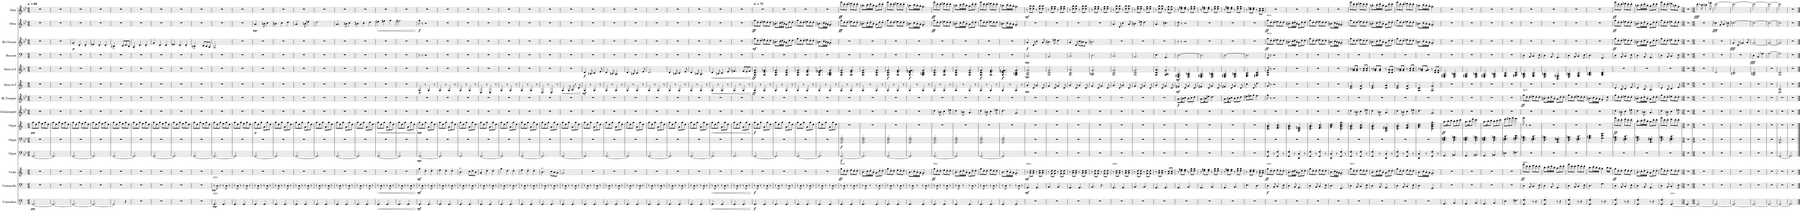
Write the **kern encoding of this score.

**kern	**dynam	**kern	**dynam	**kern	**dynam	**kern	**dynam	**kern	**dynam	**kern	**dynam	**kern	**kern	**dynam	**kern	**dynam	**kern	**dynam	**kern	**dynam	**kern	**dynam	**kern	**dynam	**kern	**dynam
*part14	*part14	*part13	*part13	*part12	*part12	*part11	*part11	*part10	*part10	*part9	*part9	*part8	*part7	*part7	*part6	*part6	*part5	*part5	*part4	*part4	*part3	*part3	*part2	*part2	*part1	*part1
*staff14	*staff14	*staff13	*staff13	*staff12	*staff12	*staff11	*staff11	*staff10	*staff10	*staff9	*staff9	*staff8	*staff7	*staff7	*staff6	*staff6	*staff5	*staff5	*staff4	*staff4	*staff3	*staff3	*staff2	*staff2	*staff1	*staff1
*I"Contrabass	*	*I"Violoncello	*	*I"Violin	*	*I"Organ	*	*I"Organ	*	*I"Organ	*	*I"Glockenspiel	*I"Bb Trumpet	*	*I"Horn in F	*	*I"Horn in F	*	*I"Bassoon	*	*I"Bb Clarinet	*	*I"Oboe	*	*I"Flute	*
*I'Cb.	*	*I'Vc.	*	*I'Vln.	*	*I'Org.	*	*I'Org.	*	*I'Org.	*	*I'Glock.	*I'Bb Tpt.	*	*	*	*	*	*I'Bsn.	*	*I'Bb Cl.	*	*I'Ob.	*	*I'Fl.	*
*clefFv4	*	*clefF4	*	*clefG2	*	*clefF4	*	*clefF4	*	*clefG2	*	*clefG^^2	*clefG2	*	*clefG2	*	*clefG2	*	*clefF4	*	*clefG2	*	*clefG2	*	*clefG2	*
*ITrd7c12	*	*	*	*	*	*	*	*	*	*	*	*	*ITrd1c2	*	*ITrd4c7	*	*ITrd4c7	*	*	*	*ITrd1c2	*	*	*	*	*
*k[]	*	*k[]	*	*k[]	*	*k[b-e-]	*	*k[b-e-]	*	*k[]	*	*k[b-e-]	*k[b-e-]	*	*k[]	*	*k[b-]	*	*k[]	*	*k[b-e-]	*	*k[b-e-]	*	*k[b-e-]	*
*M6/8	*	*M6/8	*	*M6/8	*	*M6/8	*	*M6/8	*	*M6/8	*	*M6/8	*M6/8	*	*M6/8	*	*M6/8	*	*M6/8	*	*M6/8	*	*M6/8	*	*M6/8	*
*MM120	*	*MM120	*	*MM120	*	*MM120	*	*MM120	*	*MM120	*	*MM120	*MM120	*	*MM120	*	*MM120	*	*MM120	*	*MM120	*	*MM120	*	*MM120	*
=1	=1	=1	=1	=1	=1	=1	=1	=1	=1	=1	=1	=1	=1	=1	=1	=1	=1	=1	=1	=1	=1	=1	=1	=1	=1	=1
!	!LO:DY:b	!	!	!	!	!	!	!	!	!	!LO:DY:b	!	!	!	!	!	!	!	!	!	!	!	!	!	!	!
[2.GGG/	pp	2.r	.	2.r	.	[2.GG/	.	2.r	.	8gg\L	pp	2.r	2.r	.	2.r	.	2.r	.	2.r	.	2.r	.	2.r	.	2.r	.
.	.	.	.	.	.	.	.	.	.	8dd\	.	.	.	.	.	.	.	.	.	.	.	.	.	.	.	.
.	.	.	.	.	.	.	.	.	.	8gg\J	.	.	.	.	.	.	.	.	.	.	.	.	.	.	.	.
.	.	.	.	.	.	.	.	.	.	8ee\L	.	.	.	.	.	.	.	.	.	.	.	.	.	.	.	.
.	.	.	.	.	.	.	.	.	.	8gg\	.	.	.	.	.	.	.	.	.	.	.	.	.	.	.	.
.	.	.	.	.	.	.	.	.	.	8dd\J	.	.	.	.	.	.	.	.	.	.	.	.	.	.	.	.
=2	=2	=2	=2	=2	=2	=2	=2	=2	=2	=2	=2	=2	=2	=2	=2	=2	=2	=2	=2	=2	=2	=2	=2	=2	=2	=2
2.GGG/_	.	2.r	.	2.r	.	2.GG/]	.	2.r	.	8gg\L	.	2.r	2.r	.	2.r	.	2.r	.	2.r	.	2.r	.	2.r	.	2.r	.
.	.	.	.	.	.	.	.	.	.	8dd\	.	.	.	.	.	.	.	.	.	.	.	.	.	.	.	.
.	.	.	.	.	.	.	.	.	.	8gg\J	.	.	.	.	.	.	.	.	.	.	.	.	.	.	.	.
.	.	.	.	.	.	.	.	.	.	8ee\L	.	.	.	.	.	.	.	.	.	.	.	.	.	.	.	.
.	.	.	.	.	.	.	.	.	.	8gg\	.	.	.	.	.	.	.	.	.	.	.	.	.	.	.	.
.	.	.	.	.	.	.	.	.	.	8dd\J	.	.	.	.	.	.	.	.	.	.	.	.	.	.	.	.
=3	=3	=3	=3	=3	=3	=3	=3	=3	=3	=3	=3	=3	=3	=3	=3	=3	=3	=3	=3	=3	=3	=3	=3	=3	=3	=3
!	!	!	!	!	!	!	!	!	!	!	!	!	!	!	!	!	!	!	!	!	!	!LO:DY:b	!	!	!	!
2.GGG/_	.	2.r	.	2.r	.	[2.GG/	.	2.r	.	8gg\L	.	2.r	2.r	.	2.r	.	2.r	.	2.r	.	4g/	p	2.r	.	2.r	.
.	.	.	.	.	.	.	.	.	.	8dd\	.	.	.	.	.	.	.	.	.	.	.	.	.	.	.	.
.	.	.	.	.	.	.	.	.	.	8gg\J	.	.	.	.	.	.	.	.	.	.	4d'/	.	.	.	.	.
.	.	.	.	.	.	.	.	.	.	8ee\L	.	.	.	.	.	.	.	.	.	.	.	.	.	.	.	.
.	.	.	.	.	.	.	.	.	.	8gg\	.	.	.	.	.	.	.	.	.	.	4d'/	.	.	.	.	.
.	.	.	.	.	.	.	.	.	.	8dd\J	.	.	.	.	.	.	.	.	.	.	.	.	.	.	.	.
=4	=4	=4	=4	=4	=4	=4	=4	=4	=4	=4	=4	=4	=4	=4	=4	=4	=4	=4	=4	=4	=4	=4	=4	=4	=4	=4
2.GGG/_	.	2.r	.	2.r	.	2.GG/]	.	2.r	.	8gg\L	.	2.r	2.r	.	2.r	.	2.r	.	2.r	.	4en/	.	2.r	.	2.r	.
.	.	.	.	.	.	.	.	.	.	8dd\	.	.	.	.	.	.	.	.	.	.	.	.	.	.	.	.
.	.	.	.	.	.	.	.	.	.	8gg\J	.	.	.	.	.	.	.	.	.	.	4d'/	.	.	.	.	.
.	.	.	.	.	.	.	.	.	.	8ee\L	.	.	.	.	.	.	.	.	.	.	.	.	.	.	.	.
.	.	.	.	.	.	.	.	.	.	8gg\	.	.	.	.	.	.	.	.	.	.	4d'/	.	.	.	.	.
.	.	.	.	.	.	.	.	.	.	8dd\J	.	.	.	.	.	.	.	.	.	.	.	.	.	.	.	.
=5	=5	=5	=5	=5	=5	=5	=5	=5	=5	=5	=5	=5	=5	=5	=5	=5	=5	=5	=5	=5	=5	=5	=5	=5	=5	=5
2GGG/]	.	2.r	.	2.r	.	[2.GG/	.	2.r	.	8gg\L	.	2.r	2.r	.	2.r	.	2.r	.	2.r	.	4.Bn^/	.	2.r	.	2.r	.
.	.	.	.	.	.	.	.	.	.	8dd\	.	.	.	.	.	.	.	.	.	.	.	.	.	.	.	.
.	.	.	.	.	.	.	.	.	.	8gg\J	.	.	.	.	.	.	.	.	.	.	.	.	.	.	.	.
.	.	.	.	.	.	.	.	.	.	8ee\L	.	.	.	.	.	.	.	.	.	.	8c/L	.	.	.	.	.
4r	.	.	.	.	.	.	.	.	.	8gg\	.	.	.	.	.	.	.	.	.	.	8d/	.	.	.	.	.
.	.	.	.	.	.	.	.	.	.	8dd\J	.	.	.	.	.	.	.	.	.	.	8B/J	.	.	.	.	.
=6	=6	=6	=6	=6	=6	=6	=6	=6	=6	=6	=6	=6	=6	=6	=6	=6	=6	=6	=6	=6	=6	=6	=6	=6	=6	=6
2.r	.	2.r	.	2.r	.	2.GG/]	.	2.r	.	8gg\L	.	2.r	2.r	.	2.r	.	2.r	.	2.r	.	4A~/	.	2.r	.	2.r	.
.	.	.	.	.	.	.	.	.	.	8dd\	.	.	.	.	.	.	.	.	.	.	.	.	.	.	.	.
.	.	.	.	.	.	.	.	.	.	8gg\J	.	.	.	.	.	.	.	.	.	.	4d'/	.	.	.	.	.
.	.	.	.	.	.	.	.	.	.	8ee\L	.	.	.	.	.	.	.	.	.	.	.	.	.	.	.	.
.	.	.	.	.	.	.	.	.	.	8gg\	.	.	.	.	.	.	.	.	.	.	4d'/	.	.	.	.	.
.	.	.	.	.	.	.	.	.	.	8dd\J	.	.	.	.	.	.	.	.	.	.	.	.	.	.	.	.
=7	=7	=7	=7	=7	=7	=7	=7	=7	=7	=7	=7	=7	=7	=7	=7	=7	=7	=7	=7	=7	=7	=7	=7	=7	=7	=7
2.r	.	2.r	.	2.r	.	[2.GG/	.	2.r	.	8gg\L	.	2.r	2.r	.	2.r	.	2.r	.	2.r	.	4g/	.	2.r	.	2.r	.
.	.	.	.	.	.	.	.	.	.	8dd\	.	.	.	.	.	.	.	.	.	.	.	.	.	.	.	.
.	.	.	.	.	.	.	.	.	.	8gg\J	.	.	.	.	.	.	.	.	.	.	4d'/	.	.	.	.	.
.	.	.	.	.	.	.	.	.	.	8ee\L	.	.	.	.	.	.	.	.	.	.	.	.	.	.	.	.
.	.	.	.	.	.	.	.	.	.	8gg\	.	.	.	.	.	.	.	.	.	.	4d'/	.	.	.	.	.
.	.	.	.	.	.	.	.	.	.	8dd\J	.	.	.	.	.	.	.	.	.	.	.	.	.	.	.	.
=8	=8	=8	=8	=8	=8	=8	=8	=8	=8	=8	=8	=8	=8	=8	=8	=8	=8	=8	=8	=8	=8	=8	=8	=8	=8	=8
2.r	.	2.r	.	2.r	.	2.GG/]	.	2.r	.	8gg\L	.	2.r	2.r	.	2.r	.	2.r	.	2.r	.	4en/	.	2.r	.	2.r	.
.	.	.	.	.	.	.	.	.	.	8dd\	.	.	.	.	.	.	.	.	.	.	.	.	.	.	.	.
.	.	.	.	.	.	.	.	.	.	8gg\J	.	.	.	.	.	.	.	.	.	.	4d'/	.	.	.	.	.
.	.	.	.	.	.	.	.	.	.	8ee\L	.	.	.	.	.	.	.	.	.	.	.	.	.	.	.	.
.	.	.	.	.	.	.	.	.	.	8gg\	.	.	.	.	.	.	.	.	.	.	4d'/	.	.	.	.	.
.	.	.	.	.	.	.	.	.	.	8dd\J	.	.	.	.	.	.	.	.	.	.	.	.	.	.	.	.
=9	=9	=9	=9	=9	=9	=9	=9	=9	=9	=9	=9	=9	=9	=9	=9	=9	=9	=9	=9	=9	=9	=9	=9	=9	=9	=9
2.r	.	2.r	.	2.r	.	[2.GG/	.	2.r	.	8gg\L	.	2.r	2.r	.	2.r	.	2.r	.	2.r	.	4.Bn^/	.	2.r	.	2.r	.
.	.	.	.	.	.	.	.	.	.	8dd\	.	.	.	.	.	.	.	.	.	.	.	.	.	.	.	.
.	.	.	.	.	.	.	.	.	.	8gg\J	.	.	.	.	.	.	.	.	.	.	.	.	.	.	.	.
.	.	.	.	.	.	.	.	.	.	8ee\L	.	.	.	.	.	.	.	.	.	.	8c/L	.	.	.	.	.
.	.	.	.	.	.	.	.	.	.	8gg\	.	.	.	.	.	.	.	.	.	.	8B/	.	.	.	.	.
.	.	.	.	.	.	.	.	.	.	8dd\J	.	.	.	.	.	.	.	.	.	.	8A/J	.	.	.	.	.
=10	=10	=10	=10	=10	=10	=10	=10	=10	=10	=10	=10	=10	=10	=10	=10	=10	=10	=10	=10	=10	=10	=10	=10	=10	=10	=10
!	!	!LO:TX:a:t=pizz.	!	!	!	!	!	!	!	!	!	!	!	!	!	!	!	!	!	!	!	!	!	!	!	!
!LO:TX:a:t=pizz.	!	!	!	!	!	!	!	!	!	!	!	!	!	!	!	!	!	!	!	!	!	!	!	!	!	!
!	!LO:DY:b	!	!LO:DY:b	!	!	!	!	!	!	!	!	!	!	!	!	!	!	!	!	!	!	!	!	!	!	!
4.GGG/	mp	8r	mp	2.r	.	2.GG/_	.	2.r	.	8gg\L	.	2.r	2.r	.	2.r	.	2.r	.	2.r	.	2.G/	.	2.r	.	2.r	.
.	.	8D\	.	.	.	.	.	.	.	8dd\	.	.	.	.	.	.	.	.	.	.	.	.	.	.	.	.
.	.	8r	.	.	.	.	.	.	.	8gg\J	.	.	.	.	.	.	.	.	.	.	.	.	.	.	.	.
4.GGG/	.	8r	.	.	.	.	.	.	.	8ee\L	.	.	.	.	.	.	.	.	.	.	.	.	.	.	.	.
.	.	8D\	.	.	.	.	.	.	.	8gg\	.	.	.	.	.	.	.	.	.	.	.	.	.	.	.	.
.	.	8r	.	.	.	.	.	.	.	8dd\J	.	.	.	.	.	.	.	.	.	.	.	.	.	.	.	.
=11	=11	=11	=11	=11	=11	=11	=11	=11	=11	=11	=11	=11	=11	=11	=11	=11	=11	=11	=11	=11	=11	=11	=11	=11	=11	=11
4.GGG/	.	8r	.	2.r	.	2.GG/]	.	2.r	.	8gg\L	.	2.r	2.r	.	2.r	.	2.r	.	2.r	.	2.r	.	2.r	.	2.r	.
.	.	8D\	.	.	.	.	.	.	.	8dd\	.	.	.	.	.	.	.	.	.	.	.	.	.	.	.	.
.	.	8r	.	.	.	.	.	.	.	8gg\J	.	.	.	.	.	.	.	.	.	.	.	.	.	.	.	.
4.GGG/	.	8r	.	.	.	.	.	.	.	8ee\L	.	.	.	.	.	.	.	.	.	.	.	.	.	.	.	.
.	.	8D\	.	.	.	.	.	.	.	8gg\	.	.	.	.	.	.	.	.	.	.	.	.	.	.	.	.
.	.	8r	.	.	.	.	.	.	.	8dd\J	.	.	.	.	.	.	.	.	.	.	.	.	.	.	.	.
=12	=12	=12	=12	=12	=12	=12	=12	=12	=12	=12	=12	=12	=12	=12	=12	=12	=12	=12	=12	=12	=12	=12	=12	=12	=12	=12
!	!	!	!	!	!	!	!	!	!	!	!LO:DY:b	!	!	!	!	!	!	!	!	!	!	!	!	!LO:DY:b	!	!
4.GGG/	.	8r	.	2.r	.	[2.GG/	.	2.r	.	8gg\L	p	2.r	2.r	.	2.r	.	2.r	.	2.r	.	2.r	.	4.a/	mp	2.r	.
.	.	8D\	.	.	.	.	.	.	.	8dd\	.	.	.	.	.	.	.	.	.	.	.	.	.	.	.	.
.	.	8r	.	.	.	.	.	.	.	8gg\J	.	.	.	.	.	.	.	.	.	.	.	.	.	.	.	.
4.GGG/	.	8r	.	.	.	.	.	.	.	8g\L	.	.	.	.	.	.	.	.	.	.	.	.	8bn\	.	.	.
.	.	8D\	.	.	.	.	.	.	.	8gg\	.	.	.	.	.	.	.	.	.	.	.	.	4cc\	.	.	.
.	.	8r	.	.	.	.	.	.	.	8dd\J	.	.	.	.	.	.	.	.	.	.	.	.	.	.	.	.
=13	=13	=13	=13	=13	=13	=13	=13	=13	=13	=13	=13	=13	=13	=13	=13	=13	=13	=13	=13	=13	=13	=13	=13	=13	=13	=13
4.GGG/	.	8r	.	2.r	.	2.GG/]	.	2.r	.	8gg\L	.	2.r	2.r	.	2.r	.	2.r	.	2.r	.	2.r	.	4bn\	.	2.r	.
.	.	8D\	.	.	.	.	.	.	.	8dd\	.	.	.	.	.	.	.	.	.	.	.	.	.	.	.	.
.	.	8r	.	.	.	.	.	.	.	8gg\J	.	.	.	.	.	.	.	.	.	.	.	.	4cc\	.	.	.
4.GGG/	.	8r	.	.	.	.	.	.	.	8g\L	.	.	.	.	.	.	.	.	.	.	.	.	.	.	.	.
.	.	8D\	.	.	.	.	.	.	.	8gg\	.	.	.	.	.	.	.	.	.	.	.	.	4dd\	.	.	.
.	.	8r	.	.	.	.	.	.	.	8dd\J	.	.	.	.	.	.	.	.	.	.	.	.	.	.	.	.
=14	=14	=14	=14	=14	=14	=14	=14	=14	=14	=14	=14	=14	=14	=14	=14	=14	=14	=14	=14	=14	=14	=14	=14	=14	=14	=14
4.GGG/	.	8r	.	2.r	.	[2.GG/	.	2.r	.	8gg\L	.	2.r	2.r	.	2.r	.	2.r	.	2.r	.	2.r	.	4.a/	.	2.r	.
.	.	8D\	.	.	.	.	.	.	.	8dd\	.	.	.	.	.	.	.	.	.	.	.	.	.	.	.	.
.	.	8r	.	.	.	.	.	.	.	8gg\J	.	.	.	.	.	.	.	.	.	.	.	.	.	.	.	.
4.GGG/	.	8r	.	.	.	.	.	.	.	8g\L	.	.	.	.	.	.	.	.	.	.	.	.	8bn\	.	.	.
.	.	8D\	.	.	.	.	.	.	.	8gg\	.	.	.	.	.	.	.	.	.	.	.	.	4een\	.	.	.
.	.	8r	.	.	.	.	.	.	.	8dd\J	.	.	.	.	.	.	.	.	.	.	.	.	.	.	.	.
=15	=15	=15	=15	=15	=15	=15	=15	=15	=15	=15	=15	=15	=15	=15	=15	=15	=15	=15	=15	=15	=15	=15	=15	=15	=15	=15
4.GGG/	.	8r	.	2.r	.	2.GG/]	.	2.r	.	8gg\L	.	2.r	2.r	.	2.r	.	2.r	.	2.r	.	2.r	.	2.dd\	.	2.r	.
.	.	8D\	.	.	.	.	.	.	.	8dd\	.	.	.	.	.	.	.	.	.	.	.	.	.	.	.	.
.	.	8r	.	.	.	.	.	.	.	8gg\J	.	.	.	.	.	.	.	.	.	.	.	.	.	.	.	.
4.GGG/	.	8r	.	.	.	.	.	.	.	8g\L	.	.	.	.	.	.	.	.	.	.	.	.	.	.	.	.
.	.	8D\	.	.	.	.	.	.	.	8gg\	.	.	.	.	.	.	.	.	.	.	.	.	.	.	.	.
.	.	8r	.	.	.	.	.	.	.	8dd\J	.	.	.	.	.	.	.	.	.	.	.	.	.	.	.	.
=16	=16	=16	=16	=16	=16	=16	=16	=16	=16	=16	=16	=16	=16	=16	=16	=16	=16	=16	=16	=16	=16	=16	=16	=16	=16	=16
4.GGG/	.	8r	.	2.r	.	[2.GG/	.	2.r	.	8gg\L	.	2.r	2.r	.	2.r	.	2.r	.	2.r	.	2.r	.	4.a/	.	2.r	.
.	.	8D\	.	.	.	.	.	.	.	8dd\	.	.	.	.	.	.	.	.	.	.	.	.	.	.	.	.
.	.	8r	.	.	.	.	.	.	.	8gg\J	.	.	.	.	.	.	.	.	.	.	.	.	.	.	.	.
4.GGG/	.	8r	.	.	.	.	.	.	.	8g\L	.	.	.	.	.	.	.	.	.	.	.	.	8bn\	.	.	.
.	.	8D\	.	.	.	.	.	.	.	8gg\	.	.	.	.	.	.	.	.	.	.	.	.	4cc\	.	.	.
.	.	8r	.	.	.	.	.	.	.	8dd\J	.	.	.	.	.	.	.	.	.	.	.	.	.	.	.	.
=17	=17	=17	=17	=17	=17	=17	=17	=17	=17	=17	=17	=17	=17	=17	=17	=17	=17	=17	=17	=17	=17	=17	=17	=17	=17	=17
4.GGG/	.	8r	.	2.r	.	2.GG/]	.	2.r	.	8gg\L	.	2.r	2.r	.	2.r	.	2.r	.	2.r	.	2.r	.	4bn\	.	2.r	.
.	.	8D\	.	.	.	.	.	.	.	8dd\	.	.	.	.	.	.	.	.	.	.	.	.	.	.	.	.
.	.	8r	.	.	.	.	.	.	.	8gg\J	.	.	.	.	.	.	.	.	.	.	.	.	4cc\	.	.	.
4.GGG/	.	8r	.	.	.	.	.	.	.	8g\L	.	.	.	.	.	.	.	.	.	.	.	.	.	.	.	.
.	.	8D\	.	.	.	.	.	.	.	8gg\	.	.	.	.	.	.	.	.	.	.	.	.	4dd\	.	.	.
.	.	8r	.	.	.	.	.	.	.	8dd\J	.	.	.	.	.	.	.	.	.	.	.	.	.	.	.	.
=18	=18	=18	=18	=18	=18	=18	=18	=18	=18	=18	=18	=18	=18	=18	=18	=18	=18	=18	=18	=18	=18	=18	=18	=18	=18	=18
!	!LO:HP:b	!	!LO:HP:b	!	!	!	!	!	!	!	!LO:HP:b	!	!	!	!	!	!	!	!	!	!	!	!	!LO:HP:b	!	!
4.GGG/	<	8r	<	2.r	.	[2.GG/	.	2.r	.	8gg\L	<	2.r	2.r	.	2.r	.	2.r	.	2.r	.	2.r	.	4een\	<	2.r	.
.	.	8D\	.	.	.	.	.	.	.	8dd\	.	.	.	.	.	.	.	.	.	.	.	.	.	.	.	.
.	.	8r	.	.	.	.	.	.	.	8gg\J	.	.	.	.	.	.	.	.	.	.	.	.	4ff#X\	.	.	.
4.GGG/	.	8r	.	.	.	.	.	.	.	8g\L	.	.	.	.	.	.	.	.	.	.	.	.	.	.	.	.
.	.	8D\	.	.	.	.	.	.	.	8gg\	.	.	.	.	.	.	.	.	.	.	.	.	4gg\	.	.	.
.	.	8r	.	.	.	.	.	.	.	8dd\J	.	.	.	.	.	.	.	.	.	.	.	.	.	.	.	.
=19	=19	=19	=19	=19	=19	=19	=19	=19	=19	=19	=19	=19	=19	=19	=19	=19	=19	=19	=19	=19	=19	=19	=19	=19	=19	=19
4.GGG/	.	8r	.	2.r	.	2.GG/]	.	2.r	.	8gg\L	.	2.r	2.r	.	2.r	.	2.r	.	2.r	.	2.r	.	2.ff#X\	.	2.r	.
.	.	8D\	.	.	.	.	.	.	.	8dd\	.	.	.	.	.	.	.	.	.	.	.	.	.	.	.	.
.	.	8r	.	.	.	.	.	.	.	8gg\J	.	.	.	.	.	.	.	.	.	.	.	.	.	.	.	.
4.GGG/	.	8r	.	.	.	.	.	.	.	8g\L	.	.	.	.	.	.	.	.	.	.	.	.	.	.	.	.
.	.	8D\	.	.	.	.	.	.	.	8gg\	.	.	.	.	.	.	.	.	.	.	.	.	.	.	.	.
.	.	8r	.	.	.	.	.	.	.	8dd\J	.	.	.	.	.	.	.	.	.	.	.	.	.	.	.	.
.	[	.	[	.	.	.	.	.	.	.	[	.	.	.	.	.	.	.	.	.	.	.	.	[	.	.
=20	=20	=20	=20	=20	=20	=20	=20	=20	=20	=20	=20	=20	=20	=20	=20	=20	=20	=20	=20	=20	=20	=20	=20	=20	=20	=20
!	!LO:DY:b	!	!LO:DY:b	!	!LO:DY:b	!	!LO:DY:b	!	!	!	!LO:DY:b	!	!	!	!	!LO:DY:b	!	!	!	!	!	!	!	!LO:DY:b	!	!
4.GGG/	mf	8r	mf	4gg\	mf	[2.GG/	mp	2.r	.	8gg\L	mp	2.r	2.r	.	4G/	p	2.r	.	8r	.	2.r	.	8gg\	f	2.r	.
.	.	8D\	.	.	.	.	.	.	.	8dd\	.	.	.	.	.	.	.	.	8r	.	.	.	8r	.	.	.
.	.	8r	.	4dd'\	.	.	.	.	.	8gg\J	.	.	.	.	8r	.	.	.	2r	.	.	.	2r	.	.	.
4.GGG/	.	8r	.	.	.	.	.	.	.	8g\L	.	.	.	.	4G/	.	.	.	.	.	.	.	.	.	.	.
.	.	8D\	.	4dd'\	.	.	.	.	.	8gg\	.	.	.	.	.	.	.	.	.	.	.	.	.	.	.	.
.	.	8r	.	.	.	.	.	.	.	8dd\J	.	.	.	.	8r	.	.	.	.	.	.	.	.	.	.	.
=21	=21	=21	=21	=21	=21	=21	=21	=21	=21	=21	=21	=21	=21	=21	=21	=21	=21	=21	=21	=21	=21	=21	=21	=21	=21	=21
4.GGG/	.	8r	.	4ee\	.	2.GG/]	.	2.r	.	8gg\L	.	2.r	2.r	.	4G/	.	2.r	.	2.r	.	2.r	.	2.r	.	2.r	.
.	.	8D\	.	.	.	.	.	.	.	8dd\	.	.	.	.	.	.	.	.	.	.	.	.	.	.	.	.
.	.	8r	.	4dd'\	.	.	.	.	.	8gg\J	.	.	.	.	8r	.	.	.	.	.	.	.	.	.	.	.
4.GGG/	.	8r	.	.	.	.	.	.	.	8g\L	.	.	.	.	4G/	.	.	.	.	.	.	.	.	.	.	.
.	.	8D\	.	4dd'\	.	.	.	.	.	8gg\	.	.	.	.	.	.	.	.	.	.	.	.	.	.	.	.
.	.	8r	.	.	.	.	.	.	.	8dd\J	.	.	.	.	8r	.	.	.	.	.	.	.	.	.	.	.
=22	=22	=22	=22	=22	=22	=22	=22	=22	=22	=22	=22	=22	=22	=22	=22	=22	=22	=22	=22	=22	=22	=22	=22	=22	=22	=22
4.GGG/	.	8r	.	4.b^\	.	2.GG/	.	2.r	.	8gg\L	.	2.r	2.r	.	4G/	.	2.r	.	2.r	.	2.r	.	2.r	.	2.r	.
.	.	8D\	.	.	.	.	.	.	.	8dd\	.	.	.	.	.	.	.	.	.	.	.	.	.	.	.	.
.	.	8r	.	.	.	.	.	.	.	8gg\J	.	.	.	.	8r	.	.	.	.	.	.	.	.	.	.	.
4.GGG/	.	8r	.	8cc\L	.	.	.	.	.	8g\L	.	.	.	.	4G/	.	.	.	.	.	.	.	.	.	.	.
.	.	8D\	.	8dd\	.	.	.	.	.	8gg\	.	.	.	.	.	.	.	.	.	.	.	.	.	.	.	.
.	.	8r	.	8b\J	.	.	.	.	.	8dd\J	.	.	.	.	8r	.	.	.	.	.	.	.	.	.	.	.
=23	=23	=23	=23	=23	=23	=23	=23	=23	=23	=23	=23	=23	=23	=23	=23	=23	=23	=23	=23	=23	=23	=23	=23	=23	=23	=23
4.GGG/	.	8r	.	4a~/	.	[2.GG/	.	2.r	.	8gg\L	.	2.r	2.r	.	4D/	.	2.r	.	2.r	.	2.r	.	2.r	.	2.r	.
.	.	8D\	.	.	.	.	.	.	.	8dd\	.	.	.	.	.	.	.	.	.	.	.	.	.	.	.	.
.	.	8r	.	4dd'\	.	.	.	.	.	8gg\J	.	.	.	.	8r	.	.	.	.	.	.	.	.	.	.	.
4.GGG/	.	8r	.	.	.	.	.	.	.	8g\L	.	.	.	.	4D/	.	.	.	.	.	.	.	.	.	.	.
.	.	8D\	.	4dd'\	.	.	.	.	.	8gg\	.	.	.	.	.	.	.	.	.	.	.	.	.	.	.	.
.	.	8r	.	.	.	.	.	.	.	8dd\J	.	.	.	.	8r	.	.	.	.	.	.	.	.	.	.	.
=24	=24	=24	=24	=24	=24	=24	=24	=24	=24	=24	=24	=24	=24	=24	=24	=24	=24	=24	=24	=24	=24	=24	=24	=24	=24	=24
4.GGG/	.	8r	.	4gg\	.	2.GG/]	.	2.r	.	8gg\L	.	2.r	2.r	.	4G/	.	2.r	.	2.r	.	2.r	.	2.r	.	2.r	.
.	.	8D\	.	.	.	.	.	.	.	8dd\	.	.	.	.	.	.	.	.	.	.	.	.	.	.	.	.
.	.	8r	.	4dd'\	.	.	.	.	.	8gg\J	.	.	.	.	8r	.	.	.	.	.	.	.	.	.	.	.
4.GGG/	.	8r	.	.	.	.	.	.	.	8g\L	.	.	.	.	4G/	.	.	.	.	.	.	.	.	.	.	.
.	.	8D\	.	4dd'\	.	.	.	.	.	8gg\	.	.	.	.	.	.	.	.	.	.	.	.	.	.	.	.
.	.	8r	.	.	.	.	.	.	.	8dd\J	.	.	.	.	8r	.	.	.	.	.	.	.	.	.	.	.
=25	=25	=25	=25	=25	=25	=25	=25	=25	=25	=25	=25	=25	=25	=25	=25	=25	=25	=25	=25	=25	=25	=25	=25	=25	=25	=25
4.GGG/	.	8r	.	4ee\	.	[2.GG/	.	2.r	.	8gg\L	.	2.r	2.r	.	4G/	.	2.r	.	2.r	.	2.r	.	2.r	.	2.r	.
.	.	8D\	.	.	.	.	.	.	.	8dd\	.	.	.	.	.	.	.	.	.	.	.	.	.	.	.	.
.	.	8r	.	4dd'\	.	.	.	.	.	8gg\J	.	.	.	.	8r	.	.	.	.	.	.	.	.	.	.	.
4.GGG/	.	8r	.	.	.	.	.	.	.	8g\L	.	.	.	.	4G/	.	.	.	.	.	.	.	.	.	.	.
.	.	8D\	.	4dd'\	.	.	.	.	.	8gg\	.	.	.	.	.	.	.	.	.	.	.	.	.	.	.	.
.	.	8r	.	.	.	.	.	.	.	8dd\J	.	.	.	.	8r	.	.	.	.	.	.	.	.	.	.	.
=26	=26	=26	=26	=26	=26	=26	=26	=26	=26	=26	=26	=26	=26	=26	=26	=26	=26	=26	=26	=26	=26	=26	=26	=26	=26	=26
4.GGG/	.	8r	.	4.b^\	.	2.GG/]	.	2.r	.	8gg\L	.	2.r	2.r	.	4D/	.	2.r	.	2.r	.	2.r	.	2.r	.	2.r	.
.	.	8D\	.	.	.	.	.	.	.	8dd\	.	.	.	.	.	.	.	.	.	.	.	.	.	.	.	.
.	.	8r	.	.	.	.	.	.	.	8gg\J	.	.	.	.	8r	.	.	.	.	.	.	.	.	.	.	.
4.GGG/	.	8r	.	8cc\L	.	.	.	.	.	8g\L	.	.	.	.	4D/	.	.	.	.	.	.	.	.	.	.	.
.	.	8D\	.	8b\	.	.	.	.	.	8gg\	.	.	.	.	.	.	.	.	.	.	.	.	.	.	.	.
.	.	8r	.	8a\J	.	.	.	.	.	8dd\J	.	.	.	.	8r	.	.	.	.	.	.	.	.	.	.	.
=27	=27	=27	=27	=27	=27	=27	=27	=27	=27	=27	=27	=27	=27	=27	=27	=27	=27	=27	=27	=27	=27	=27	=27	=27	=27	=27
!	!	!	!	!	!	!	!	!	!	!	!	!	!	!	!	!LO:HP:b	!	!	!	!	!	!	!	!	!	!
4.GGG/	.	8r	.	2.g/	.	[2.GG/	.	2.r	.	8gg\L	.	2.r	2.r	.	4G/	<	2.r	.	2.r	.	2.r	.	2.r	.	2.r	.
.	.	8D\	.	.	.	.	.	.	.	8dd\	.	.	.	.	.	.	.	.	.	.	.	.	.	.	.	.
.	.	8r	.	.	.	.	.	.	.	8gg\J	.	.	.	.	8G/	.	.	.	.	.	.	.	.	.	.	.
4.GGG/	.	8r	.	.	.	.	.	.	.	8g\L	.	.	.	.	8A/	.	.	.	.	.	.	.	.	.	.	.
.	.	8D\	.	.	.	.	.	.	.	8gg\	.	.	.	.	8r	.	.	.	.	.	.	.	.	.	.	.
.	.	8r	.	.	.	.	.	.	.	8dd\J	.	.	.	.	8d/	.	.	.	.	.	.	.	.	.	.	.
.	.	.	.	.	.	.	.	.	.	.	.	.	.	.	.	[	.	.	.	.	.	.	.	.	.	.
=28	=28	=28	=28	=28	=28	=28	=28	=28	=28	=28	=28	=28	=28	=28	=28	=28	=28	=28	=28	=28	=28	=28	=28	=28	=28	=28
!	!	!	!	!	!	!	!	!	!	!	!	!	!	!	!	!LO:DY:b	!	!LO:DY:b	!	!	!	!	!	!	!	!
4.GGG/	.	8r	.	2.r	.	2.GG/]	.	2.r	.	8gg\L	.	2.r	2.r	.	4G/	mf	4d/	f	2.r	.	2.r	.	2.r	.	2.r	.
.	.	8D\	.	.	.	.	.	.	.	8dd\	.	.	.	.	.	.	.	.	.	.	.	.	.	.	.	.
.	.	8r	.	.	.	.	.	.	.	8gg\J	.	.	.	.	8r	.	8Bn/	.	.	.	.	.	.	.	.	.
4.GGG/	.	8r	.	.	.	.	.	.	.	8g\L	.	.	.	.	4G/	.	4c/	.	.	.	.	.	.	.	.	.
.	.	8D\	.	.	.	.	.	.	.	8gg\	.	.	.	.	.	.	.	.	.	.	.	.	.	.	.	.
.	.	8r	.	.	.	.	.	.	.	8dd\J	.	.	.	.	8r	.	8e/	.	.	.	.	.	.	.	.	.
=29	=29	=29	=29	=29	=29	=29	=29	=29	=29	=29	=29	=29	=29	=29	=29	=29	=29	=29	=29	=29	=29	=29	=29	=29	=29	=29
4.GGG/	.	8r	.	2.r	.	[2.GG/	.	2.r	.	8gg\L	.	2.r	2.r	.	4G/	.	4d/	.	2.r	.	2.r	.	2.r	.	2.r	.
.	.	8D\	.	.	.	.	.	.	.	8dd\	.	.	.	.	.	.	.	.	.	.	.	.	.	.	.	.
.	.	8r	.	.	.	.	.	.	.	8gg\J	.	.	.	.	8r	.	8Bn/	.	.	.	.	.	.	.	.	.
4.GGG/	.	8r	.	.	.	.	.	.	.	8g\L	.	.	.	.	4G/	.	4.A/	.	.	.	.	.	.	.	.	.
.	.	8D\	.	.	.	.	.	.	.	8gg\	.	.	.	.	.	.	.	.	.	.	.	.	.	.	.	.
.	.	8r	.	.	.	.	.	.	.	8dd\J	.	.	.	.	8r	.	.	.	.	.	.	.	.	.	.	.
=30	=30	=30	=30	=30	=30	=30	=30	=30	=30	=30	=30	=30	=30	=30	=30	=30	=30	=30	=30	=30	=30	=30	=30	=30	=30	=30
4.GGG/	.	8r	.	2.r	.	2.GG/]	.	2.r	.	8gg\L	.	2.r	2.r	.	4G/	.	4d/	.	2.r	.	2.r	.	2.r	.	2.r	.
.	.	8D\	.	.	.	.	.	.	.	8dd\	.	.	.	.	.	.	.	.	.	.	.	.	.	.	.	.
.	.	8r	.	.	.	.	.	.	.	8gg\J	.	.	.	.	8r	.	8Bn/	.	.	.	.	.	.	.	.	.
4.GGG/	.	8r	.	.	.	.	.	.	.	8g\L	.	.	.	.	4G/	.	4c/	.	.	.	.	.	.	.	.	.
.	.	8D\	.	.	.	.	.	.	.	8gg\	.	.	.	.	.	.	.	.	.	.	.	.	.	.	.	.
.	.	8r	.	.	.	.	.	.	.	8dd\J	.	.	.	.	8r	.	8e/	.	.	.	.	.	.	.	.	.
=31	=31	=31	=31	=31	=31	=31	=31	=31	=31	=31	=31	=31	=31	=31	=31	=31	=31	=31	=31	=31	=31	=31	=31	=31	=31	=31
4.GGG/	.	8r	.	2.r	.	[2.GG/	.	2.r	.	8gg\L	.	2.r	2.r	.	4G/	.	2.d/	.	2.r	.	2.r	.	2.r	.	2.r	.
.	.	8D\	.	.	.	.	.	.	.	8dd\	.	.	.	.	.	.	.	.	.	.	.	.	.	.	.	.
.	.	8r	.	.	.	.	.	.	.	8gg\J	.	.	.	.	8r	.	.	.	.	.	.	.	.	.	.	.
4.GGG/	.	8r	.	.	.	.	.	.	.	8g\L	.	.	.	.	4G/	.	.	.	.	.	.	.	.	.	.	.
.	.	8D\	.	.	.	.	.	.	.	8gg\	.	.	.	.	.	.	.	.	.	.	.	.	.	.	.	.
.	.	8r	.	.	.	.	.	.	.	8dd\J	.	.	.	.	8r	.	.	.	.	.	.	.	.	.	.	.
=32	=32	=32	=32	=32	=32	=32	=32	=32	=32	=32	=32	=32	=32	=32	=32	=32	=32	=32	=32	=32	=32	=32	=32	=32	=32	=32
4.GGG/	.	8r	.	2.r	.	2.GG/]	.	2.r	.	8gg\L	.	2.r	2.r	.	4G/	.	4d/	.	2.r	.	2.r	.	2.r	.	2.r	.
.	.	8D\	.	.	.	.	.	.	.	8dd\	.	.	.	.	.	.	.	.	.	.	.	.	.	.	.	.
.	.	8r	.	.	.	.	.	.	.	8gg\J	.	.	.	.	8r	.	8Bn/	.	.	.	.	.	.	.	.	.
4.GGG/	.	8r	.	.	.	.	.	.	.	8g\L	.	.	.	.	4G/	.	4c/	.	.	.	.	.	.	.	.	.
.	.	8D\	.	.	.	.	.	.	.	8gg\	.	.	.	.	.	.	.	.	.	.	.	.	.	.	.	.
.	.	8r	.	.	.	.	.	.	.	8dd\J	.	.	.	.	8r	.	8e/	.	.	.	.	.	.	.	.	.
=33	=33	=33	=33	=33	=33	=33	=33	=33	=33	=33	=33	=33	=33	=33	=33	=33	=33	=33	=33	=33	=33	=33	=33	=33	=33	=33
4.GGG/	.	8r	.	2.r	.	[2.GG/	.	2.r	.	8gg\L	.	2.r	2.r	.	4G/	.	4d/	.	2.r	.	2.r	.	2.r	.	2.r	.
.	.	8D\	.	.	.	.	.	.	.	8dd\	.	.	.	.	.	.	.	.	.	.	.	.	.	.	.	.
.	.	8r	.	.	.	.	.	.	.	8gg\J	.	.	.	.	8r	.	8Bn/	.	.	.	.	.	.	.	.	.
4.GGG/	.	8r	.	.	.	.	.	.	.	8g\L	.	.	.	.	4G/	.	4.A/	.	.	.	.	.	.	.	.	.
.	.	8D\	.	.	.	.	.	.	.	8gg\	.	.	.	.	.	.	.	.	.	.	.	.	.	.	.	.
.	.	8r	.	.	.	.	.	.	.	8dd\J	.	.	.	.	8r	.	.	.	.	.	.	.	.	.	.	.
=34	=34	=34	=34	=34	=34	=34	=34	=34	=34	=34	=34	=34	=34	=34	=34	=34	=34	=34	=34	=34	=34	=34	=34	=34	=34	=34
!	!LO:HP:b	!	!LO:HP:b	!	!	!	!	!	!	!	!LO:HP:b	!	!	!	!	!LO:HP:b	!	!LO:HP:b	!	!	!	!	!	!	!	!
4.GGG/	<	8r	<	2.r	.	2.GG/]	.	2.r	.	8gg\L	<	2.r	2.r	.	4G/	<	4d/	<	2.r	.	2.r	.	2.r	.	2.r	.
.	.	8D\	.	.	.	.	.	.	.	8dd\	.	.	.	.	.	.	.	.	.	.	.	.	.	.	.	.
.	.	8r	.	.	.	.	.	.	.	8gg\J	.	.	.	.	8r	.	8Bn/	.	.	.	.	.	.	.	.	.
4.GGG/	.	8r	.	.	.	.	.	.	.	8g\L	.	.	.	.	4G/	.	4c/	.	.	.	.	.	.	.	.	.
.	.	8D\	.	.	.	.	.	.	.	8gg\	.	.	.	.	.	.	.	.	.	.	.	.	.	.	.	.
.	.	8r	.	.	.	.	.	.	.	8dd\J	.	.	.	.	8r	.	8e/	.	.	.	.	.	.	.	.	.
=35	=35	=35	=35	=35	=35	=35	=35	=35	=35	=35	=35	=35	=35	=35	=35	=35	=35	=35	=35	=35	=35	=35	=35	=35	=35	=35
4.GGG/	.	8r	.	2.r	.	2.GG/	.	2.r	.	8gg\L	.	2.r	2.r	.	4G/	.	4.f#X/	.	2.r	.	2.r	.	2.r	.	2.r	.
.	.	8D\	.	.	.	.	.	.	.	8dd\	.	.	.	.	.	.	.	.	.	.	.	.	.	.	.	.
.	.	8r	.	.	.	.	.	.	.	8gg\J	.	.	.	.	8r	.	.	.	.	.	.	.	.	.	.	.
4.GGG/	.	8r	.	.	.	.	.	.	.	8g\L	.	.	.	.	4G/	.	8f#/L	.	.	.	.	.	.	.	.	.
.	.	8D\	.	.	.	.	.	.	.	8gg\	.	.	.	.	.	.	8e/	.	.	.	.	.	.	.	.	.
.	.	8r	.	.	.	.	.	.	.	8dd\J	.	.	.	.	8r	.	8f#/J	.	.	.	.	.	.	.	.	.
.	[	.	[	.	.	.	.	.	.	.	[	.	.	.	.	[	.	[	.	.	.	.	.	.	.	.
=36	=36	=36	=36	=36	=36	=36	=36	=36	=36	=36	=36	=36	=36	=36	=36	=36	=36	=36	=36	=36	=36	=36	=36	=36	=36	=36
*	*	*	*	*	*	*	*	*	*	*	*	*	*	*	*	*	*	*	*	*	*	*	*	*	*MM113	*
!	!LO:DY:b	!	!LO:DY:b	!	!	!	!	!	!	!	!LO:DY:b	!	!	!	!	!LO:DY:b	!	!LO:DY:b	!	!	!	!LO:DY:b	!	!LO:DY:b	!	!
!	!	!	!	!	!	!	!	!	!	!	!	!	!	!	!	!	!	!	!	!	!	!	!	!LO:DY:n=1:b	!	!
4.GGG/	f	8r	f	2.r	.	[2.GG/	.	2.r	.	8gg\L	f	2.r	2.r	.	4G/	ff	4.G/ 4.d/ 4.g/	ff	2.r	.	8gg\L	mf	8gg\L	ff ff	2.r	.
.	.	8D\	.	.	.	.	.	.	.	8dd\	.	.	.	.	.	.	.	.	.	.	8dd'\	.	8dd'\	.	.	.
.	.	8r	.	.	.	.	.	.	.	8gg\J	.	.	.	.	8r	.	.	.	.	.	8dd'\J	.	8dd'\J	.	.	.
4.GGG/	.	8r	.	.	.	.	.	.	.	8g\L	.	.	.	.	4G/	.	4.G/ 4.e/ 4.g-X/	.	.	.	8een\L	.	8een\L	.	.	.
.	.	8D\	.	.	.	.	.	.	.	8gg\	.	.	.	.	.	.	.	.	.	.	8dd'\	.	8dd'\	.	.	.
.	.	8r	.	.	.	.	.	.	.	8dd\J	.	.	.	.	8r	.	.	.	.	.	8dd'\J	.	8dd'\J	.	.	.
=37	=37	=37	=37	=37	=37	=37	=37	=37	=37	=37	=37	=37	=37	=37	=37	=37	=37	=37	=37	=37	=37	=37	=37	=37	=37	=37
4.GGG/	.	8r	.	2.r	.	2.GG/]	.	2.r	.	8gg\L	.	2.r	2.r	.	4G/	.	4.G/ 4.d/ 4.g/	.	2.r	.	8.bn~\L	.	8.bn~\L	.	2.r	.
.	.	8D\	.	.	.	.	.	.	.	8dd\	.	.	.	.	.	.	.	.	.	.	.	.	.	.	.	.
.	.	.	.	.	.	.	.	.	.	.	.	.	.	.	.	.	.	.	.	.	16cc'\L	.	16cc'\L	.	.	.
.	.	8r	.	.	.	.	.	.	.	8gg\J	.	.	.	.	8r	.	.	.	.	.	16dd'\	.	16dd'\	.	.	.
.	.	.	.	.	.	.	.	.	.	.	.	.	.	.	.	.	.	.	.	.	16b'\JJ	.	16b'\JJ	.	.	.
4.GGG/	.	8r	.	.	.	.	.	.	.	8g\L	.	.	.	.	4G/	.	4.G/ 4.d/ 4.g/	.	.	.	8a\L	.	8a\L	.	.	.
.	.	8D\	.	.	.	.	.	.	.	8gg\	.	.	.	.	.	.	.	.	.	.	8dd'\	.	8dd'\	.	.	.
.	.	8r	.	.	.	.	.	.	.	8dd\J	.	.	.	.	8r	.	.	.	.	.	8dd'\J	.	8dd'\J	.	.	.
=38	=38	=38	=38	=38	=38	=38	=38	=38	=38	=38	=38	=38	=38	=38	=38	=38	=38	=38	=38	=38	=38	=38	=38	=38	=38	=38
4.GGG/	.	8r	.	2.r	.	[2.GG/	.	2.r	.	8gg\L	.	2.r	2.r	.	4G/	.	4.G/ 4.d/ 4.g/	.	2.r	.	8gg\L	.	8gg\L	.	2.r	.
.	.	8D\	.	.	.	.	.	.	.	8dd\	.	.	.	.	.	.	.	.	.	.	8dd'\	.	8dd'\	.	.	.
.	.	8r	.	.	.	.	.	.	.	8gg\J	.	.	.	.	8r	.	.	.	.	.	8dd'\J	.	8dd'\J	.	.	.
4.GGG/	.	8r	.	.	.	.	.	.	.	8g\L	.	.	.	.	4G/	.	4.G/ 4.e/ 4.g/	.	.	.	8een\L	.	8een\L	.	.	.
.	.	8D\	.	.	.	.	.	.	.	8gg\	.	.	.	.	.	.	.	.	.	.	8dd'\	.	8dd'\	.	.	.
.	.	8r	.	.	.	.	.	.	.	8dd\J	.	.	.	.	8r	.	.	.	.	.	8dd'\J	.	8dd'\J	.	.	.
=39	=39	=39	=39	=39	=39	=39	=39	=39	=39	=39	=39	=39	=39	=39	=39	=39	=39	=39	=39	=39	=39	=39	=39	=39	=39	=39
4.GGG/	.	8r	.	2.r	.	2.GG/]	.	2.r	.	8gg\L	.	2.r	2.r	.	4G/	.	4.G/ 4.d/ 4.f#X/ 4.g/	.	2.r	.	8.bn\L	.	8.bn\L	.	2.r	.
.	.	8D\	.	.	.	.	.	.	.	8dd\	.	.	.	.	.	.	.	.	.	.	.	.	.	.	.	.
.	.	.	.	.	.	.	.	.	.	.	.	.	.	.	.	.	.	.	.	.	16cc'\L	.	16cc'\L	.	.	.
.	.	8r	.	.	.	.	.	.	.	8gg\J	.	.	.	.	8r	.	.	.	.	.	16b'\	.	16b'\	.	.	.
.	.	.	.	.	.	.	.	.	.	.	.	.	.	.	.	.	.	.	.	.	16a'\JJ	.	16a'\JJ	.	.	.
4.GGG/	.	8r	.	.	.	.	.	.	.	8g\L	.	.	.	.	4G/	.	4.G/ 4.Bn/ 4.d/ 4.g/	.	.	.	4.g~/	.	4.g~/	.	.	.
.	.	8D\	.	.	.	.	.	.	.	8gg\	.	.	.	.	.	.	.	.	.	.	.	.	.	.	.	.
.	.	8r	.	.	.	.	.	.	.	8dd\J	.	.	.	.	8r	.	.	.	.	.	.	.	.	.	.	.
=40	=40	=40	=40	=40	=40	=40	=40	=40	=40	=40	=40	=40	=40	=40	=40	=40	=40	=40	=40	=40	=40	=40	=40	=40	=40	=40
!	!	!	!	!LO:TX:a:t=arco	!	!	!	!	!	!	!	!	!	!	!	!	!	!	!	!	!	!	!	!	!	!
!	!	!	!	!	!LO:DY:b	!	!LO:DY:b	!	!LO:DY:b	!	!	!	!	!	!	!	!	!	!	!	!	!	!	!LO:DY:b	!	!
!	!	!	!	!	!	!	!	!	!	!	!	!	!	!	!	!	!	!	!	!	!	!	!	!LO:DY:n=1:b	!	!LO:DY:b
!	!	!	!	!	!	!	!	!	!	!	!	!	!	!	!	!	!	!	!	!	!	!	!	!	!	!LO:DY:n=1:b
4.GGG/	.	8r	.	8gg\L	ff	[2.GG/	f	2.GG/ 2.D/ 2.G/	f	2.r	.	2.r	2.r	.	4G/	.	4.G/ 4.d/ 4.g/	.	2.r	.	2.r	.	8gg\L	ff ff	8ggg\L	ff ff
.	.	8D\	.	8dd'\	.	.	.	.	.	.	.	.	.	.	.	.	.	.	.	.	.	.	8dd'\	.	8ddd'\	.
.	.	8r	.	8dd'\J	.	.	.	.	.	.	.	.	.	.	8r	.	.	.	.	.	.	.	8dd'\J	.	8ddd'\J	.
4.GGG/	.	8r	.	8ee\L	.	.	.	.	.	.	.	.	.	.	4G/	.	4.G/ 4.e/ 4.g/	.	.	.	.	.	8een\L	.	8eeen\L	.
.	.	8D\	.	8dd'\	.	.	.	.	.	.	.	.	.	.	.	.	.	.	.	.	.	.	8dd'\	.	8ddd'\	.
.	.	8r	.	8dd'\J	.	.	.	.	.	.	.	.	.	.	8r	.	.	.	.	.	.	.	8dd'\J	.	8ddd'\J	.
=41	=41	=41	=41	=41	=41	=41	=41	=41	=41	=41	=41	=41	=41	=41	=41	=41	=41	=41	=41	=41	=41	=41	=41	=41	=41	=41
4.GGG/	.	8r	.	8.b~\L	.	2.GG/]	.	2.GG/ 2.D/ 2.G/	.	2.r	.	2.r	2.r	.	4G/	.	4.G/ 4.d/ 4.g/	.	2.r	.	2.r	.	8.bn~\L	.	8.bbn~\L	.
.	.	8D\	.	.	.	.	.	.	.	.	.	.	.	.	.	.	.	.	.	.	.	.	.	.	.	.
.	.	.	.	16cc'\L	.	.	.	.	.	.	.	.	.	.	.	.	.	.	.	.	.	.	16cc'\L	.	16ccc'\L	.
.	.	8r	.	16dd'\	.	.	.	.	.	.	.	.	.	.	8r	.	.	.	.	.	.	.	16dd'\	.	16ddd'\	.
.	.	.	.	16b'\JJ	.	.	.	.	.	.	.	.	.	.	.	.	.	.	.	.	.	.	16b'\JJ	.	16bb'\JJ	.
4.GGG/	.	8r	.	8a\L	.	.	.	.	.	.	.	.	.	.	4G/	.	4.G/ 4.d/ 4.g/	.	.	.	.	.	8a\L	.	8aa\L	.
.	.	8D\	.	8dd'\	.	.	.	.	.	.	.	.	.	.	.	.	.	.	.	.	.	.	8dd'\	.	8ddd'\	.
.	.	8r	.	8dd'\J	.	.	.	.	.	.	.	.	.	.	8r	.	.	.	.	.	.	.	8dd'\J	.	8ddd'\J	.
=42	=42	=42	=42	=42	=42	=42	=42	=42	=42	=42	=42	=42	=42	=42	=42	=42	=42	=42	=42	=42	=42	=42	=42	=42	=42	=42
!	!	!	!	!	!	!	!	!	!	!	!	!	!	!	!	!	!	!LO:DY:b	!	!	!	!	!	!	!	!
4.GGG/	.	8r	.	8gg\L	.	[2.GG/	.	2.GG/ 2.D/ 2.G/	.	2.r	.	2.r	2.r	.	4G/	.	4.G/ 4.d/ 4.g/	f	2.r	.	2.r	.	8gg\L	.	8ggg\L	.
.	.	8D\	.	8dd'\	.	.	.	.	.	.	.	.	.	.	.	.	.	.	.	.	.	.	8dd'\	.	8ddd'\	.
.	.	8r	.	8dd'\J	.	.	.	.	.	.	.	.	.	.	8r	.	.	.	.	.	.	.	8dd'\J	.	8ddd'\J	.
4.GGG/	.	8r	.	8ee\L	.	.	.	.	.	.	.	.	.	.	4G/	.	4.G/ 4.e/ 4.g/	.	.	.	.	.	8een\L	.	8eeen\L	.
.	.	8D\	.	8dd'\	.	.	.	.	.	.	.	.	.	.	.	.	.	.	.	.	.	.	8dd'\	.	8ddd'\	.
.	.	8r	.	8dd'\J	.	.	.	.	.	.	.	.	.	.	8r	.	.	.	.	.	.	.	8dd'\J	.	8ddd'\J	.
=43	=43	=43	=43	=43	=43	=43	=43	=43	=43	=43	=43	=43	=43	=43	=43	=43	=43	=43	=43	=43	=43	=43	=43	=43	=43	=43
!	!	!	!	!	!	!	!	!	!	!	!	!	!	!	!	!	!	!LO:DY:b	!	!	!	!	!	!	!	!
4.GGG/	.	8r	.	8.b\L	.	2.GG/]	.	2.GG/ 2.D/ 2.G/	.	2.r	.	2.r	2.r	.	4G/	.	4.G/ 4.d/ 4.f#X/ 4.g/	f	2.r	.	2.r	.	8.bn\L	.	8.bbn\L	.
.	.	8D\	.	.	.	.	.	.	.	.	.	.	.	.	.	.	.	.	.	.	.	.	.	.	.	.
.	.	.	.	16cc'\L	.	.	.	.	.	.	.	.	.	.	.	.	.	.	.	.	.	.	16cc'\L	.	16ccc'\L	.
.	.	8r	.	16b'\	.	.	.	.	.	.	.	.	.	.	8r	.	.	.	.	.	.	.	16b'\	.	16bb'\	.
.	.	.	.	16a'\JJ	.	.	.	.	.	.	.	.	.	.	.	.	.	.	.	.	.	.	16a'\JJ	.	16aa'\JJ	.
4.GGG/	.	8r	.	4.g~/	.	.	.	.	.	.	.	.	.	.	4G/	.	4.G/ 4.Bn/ 4.d/ 4.g/	.	.	.	.	.	4.g~/	.	4.gg~\	.
.	.	8D\	.	.	.	.	.	.	.	.	.	.	.	.	.	.	.	.	.	.	.	.	.	.	.	.
.	.	8r	.	.	.	.	.	.	.	.	.	.	.	.	8r	.	.	.	.	.	.	.	.	.	.	.
=44	=44	=44	=44	=44	=44	=44	=44	=44	=44	=44	=44	=44	=44	=44	=44	=44	=44	=44	=44	=44	=44	=44	=44	=44	=44	=44
!	!	!	!	!LO:TX:a:t=arco	!	!	!	!	!	!	!	!	!	!	!	!	!	!	!	!	!	!	!	!	!	!
!	!	!	!	!	!LO:DY:b	!	!	!	!	!	!	!	!	!	!	!	!	!	!	!	!	!	!	!LO:DY:b	!	!
!	!	!	!	!	!	!	!	!	!	!	!	!	!	!	!	!	!	!	!	!	!	!	!	!LO:DY:n=1:b	!	!LO:DY:b
!	!	!	!	!	!	!	!	!	!	!	!	!	!	!	!	!	!	!	!	!	!	!	!	!	!	!LO:DY:n=1:b
4.GGG/	.	8r	.	8gg\L	ff	[2.GG/	.	2.GG/ 2.D/ 2.G/	.	2.r	.	4dddd\	2.r	.	4G/	.	4.G/ 4.d/ 4.g/	.	2.r	.	2.r	.	8gg\L	ff ff	8ggg\L	ff ff
.	.	8D\	.	8dd'\	.	.	.	.	.	.	.	.	.	.	.	.	.	.	.	.	.	.	8dd'\	.	8ddd'\	.
.	.	8r	.	8dd'\J	.	.	.	.	.	.	.	8bbbn\	.	.	8r	.	.	.	.	.	.	.	8dd'\J	.	8ddd'\J	.
4.GGG/	.	8r	.	8ee\L	.	.	.	.	.	.	.	4cccc\	.	.	4G/	.	4.G/ 4.e/ 4.g/	.	.	.	.	.	8een\L	.	8eeen\L	.
.	.	8D\	.	8dd'\	.	.	.	.	.	.	.	.	.	.	.	.	.	.	.	.	.	.	8dd'\	.	8ddd'\	.
.	.	8r	.	8dd'\J	.	.	.	.	.	.	.	8eeeen\	.	.	8r	.	.	.	.	.	.	.	8dd'\J	.	8ddd'\J	.
=45	=45	=45	=45	=45	=45	=45	=45	=45	=45	=45	=45	=45	=45	=45	=45	=45	=45	=45	=45	=45	=45	=45	=45	=45	=45	=45
4.GGG/	.	8r	.	8.b~\L	.	2.GG/]	.	2.GG/ 2.D/ 2.G/	.	2.r	.	4dddd\	2.r	.	4G/	.	4.G/ 4.d/ 4.g/	.	2.r	.	2.r	.	8.bn~\L	.	8.bbn~\L	.
.	.	8D\	.	.	.	.	.	.	.	.	.	.	.	.	.	.	.	.	.	.	.	.	.	.	.	.
.	.	.	.	16cc'\L	.	.	.	.	.	.	.	.	.	.	.	.	.	.	.	.	.	.	16cc'\L	.	16ccc'\L	.
.	.	8r	.	16dd'\	.	.	.	.	.	.	.	8bbbn\	.	.	8r	.	.	.	.	.	.	.	16dd'\	.	16ddd'\	.
.	.	.	.	16b'\JJ	.	.	.	.	.	.	.	.	.	.	.	.	.	.	.	.	.	.	16b'\JJ	.	16bb'\JJ	.
4.GGG/	.	8r	.	8a\L	.	.	.	.	.	.	.	4.aaa/	.	.	4G/	.	4.G/ 4.d/ 4.g/	.	.	.	.	.	8a\L	.	8aa\L	.
.	.	8D\	.	8dd'\	.	.	.	.	.	.	.	.	.	.	.	.	.	.	.	.	.	.	8dd'\	.	8ddd'\	.
.	.	8r	.	8dd'\J	.	.	.	.	.	.	.	.	.	.	8r	.	.	.	.	.	.	.	8dd'\J	.	8ddd'\J	.
=46	=46	=46	=46	=46	=46	=46	=46	=46	=46	=46	=46	=46	=46	=46	=46	=46	=46	=46	=46	=46	=46	=46	=46	=46	=46	=46
!	!	!	!	!	!	!	!	!	!	!	!	!	!	!	!	!	!	!LO:DY:b	!	!	!	!	!	!	!	!
4.GGG/	.	8r	.	8gg\L	.	[2.GG/	.	2.GG/ 2.D/ 2.G/	.	2.r	.	4dddd\	2.r	.	4G/	.	4.G/ 4.d/ 4.g/	f	2.r	.	2.r	.	8gg\L	.	8ggg\L	.
.	.	8D\	.	8dd'\	.	.	.	.	.	.	.	.	.	.	.	.	.	.	.	.	.	.	8dd'\	.	8ddd'\	.
.	.	8r	.	8dd'\J	.	.	.	.	.	.	.	8bbbn\	.	.	8r	.	.	.	.	.	.	.	8dd'\J	.	8ddd'\J	.
4.GGG/	.	8r	.	8ee\L	.	.	.	.	.	.	.	4cccc\	.	.	4G/	.	4.G/ 4.e/ 4.g/	.	.	.	.	.	8een\L	.	8eeen\L	.
.	.	8D\	.	8dd'\	.	.	.	.	.	.	.	.	.	.	.	.	.	.	.	.	.	.	8dd'\	.	8ddd'\	.
.	.	8r	.	8dd'\J	.	.	.	.	.	.	.	8eeeen\	.	.	8r	.	.	.	.	.	.	.	8dd'\J	.	8ddd'\J	.
=47	=47	=47	=47	=47	=47	=47	=47	=47	=47	=47	=47	=47	=47	=47	=47	=47	=47	=47	=47	=47	=47	=47	=47	=47	=47	=47
!	!	!	!	!	!	!	!	!	!	!	!	!	!	!	!	!	!	!LO:DY:b	!	!	!	!	!	!	!	!
4.GGG/	.	8r	.	8.b\L	.	2.GG/]	.	2.GG/ 2.D/ 2.G/	.	2.r	.	4.dddd\	2.r	.	4G/	.	4.G/ 4.d/ 4.f#X/ 4.g/	f	2.r	.	2.r	.	8.bn\L	.	8.bbn\L	.
.	.	8D\	.	.	.	.	.	.	.	.	.	.	.	.	.	.	.	.	.	.	.	.	.	.	.	.
.	.	.	.	16cc'\L	.	.	.	.	.	.	.	.	.	.	.	.	.	.	.	.	.	.	16cc'\L	.	16ccc'\L	.
.	.	8r	.	16b'\	.	.	.	.	.	.	.	.	.	.	8r	.	.	.	.	.	.	.	16b'\	.	16bb'\	.
.	.	.	.	16a'\JJ	.	.	.	.	.	.	.	.	.	.	.	.	.	.	.	.	.	.	16a'\JJ	.	16aa'\JJ	.
4.GGG/	.	8r	.	4.g~/	.	.	.	.	.	.	.	4.ggg/	.	.	4G/	.	4.G/ 4.Bn/ 4.d/ 4.g/	.	.	.	.	.	4.g~/	.	4.gg~\	.
.	.	8D\	.	.	.	.	.	.	.	.	.	.	.	.	.	.	.	.	.	.	.	.	.	.	.	.
.	.	8r	.	.	.	.	.	.	.	.	.	.	.	.	8r	.	.	.	.	.	.	.	.	.	.	.
=48	=48	=48	=48	=48	=48	=48	=48	=48	=48	=48	=48	=48	=48	=48	=48	=48	=48	=48	=48	=48	=48	=48	=48	=48	=48	=48
!	!	!	!	!LO:TX:a:t=pizz.	!	!	!	!	!	!	!	!	!	!	!	!	!	!	!	!	!	!	!	!	!	!
!	!	!	!LO:DY:b	!	!LO:DY:b	!	!	!	!	!	!	!	!	!	!	!LO:DY:b	!	!LO:DY:b	!	!LO:DY:b	!	!LO:DY:b	!	!	!	!LO:DY:b
2.r	.	4.AA/	mf	8r	mf	2.r	.	2.r	.	2.r	.	2.r	2.r	.	4a/	mp	2.G/ 2.c/ 2.g/	mp	2.C/	mp	4a/	f	2.r	.	8r	mf
.	.	.	.	8a\ 8dd\L	.	.	.	.	.	.	.	.	.	.	.	.	.	.	.	.	.	.	.	.	8dd\ 8aa\L	.
.	.	.	.	8a\ 8dd\J	.	.	.	.	.	.	.	.	.	.	8d/	.	.	.	.	.	8d/	.	.	.	8dd\ 8aa\J	.
.	.	4.AA/	.	8r	.	.	.	.	.	.	.	.	.	.	4a/	.	.	.	.	.	4cc\	.	.	.	8r	.
.	.	.	.	8a\ 8dd\L	.	.	.	.	.	.	.	.	.	.	.	.	.	.	.	.	.	.	.	.	8dd\ 8aa\L	.
.	.	.	.	8a\ 8dd\J	.	.	.	.	.	.	.	.	.	.	8d/	.	.	.	.	.	8a/	.	.	.	8dd\ 8aa\J	.
=49	=49	=49	=49	=49	=49	=49	=49	=49	=49	=49	=49	=49	=49	=49	=49	=49	=49	=49	=49	=49	=49	=49	=49	=49	=49	=49
2.r	.	4.BB/	.	8r	.	2.r	.	2.r	.	2.r	.	2.r	2.r	.	4g/	.	2.G/ 2.d/ 2.g/	.	2.BB/	.	4bn\	.	2.r	.	8r	.
.	.	.	.	8g\ 8dd\L	.	.	.	.	.	.	.	.	.	.	.	.	.	.	.	.	.	.	.	.	8dd\ 8gg\L	.
.	.	.	.	8g\ 8dd\J	.	.	.	.	.	.	.	.	.	.	8d/	.	.	.	.	.	8een\	.	.	.	8dd\ 8gg\J	.
.	.	4.BB/	.	8r	.	.	.	.	.	.	.	.	.	.	4g/	.	.	.	.	.	4.dd\	.	.	.	8r	.
.	.	.	.	8g\ 8dd\L	.	.	.	.	.	.	.	.	.	.	.	.	.	.	.	.	.	.	.	.	8dd\ 8gg\L	.
.	.	.	.	8g\ 8dd\J	.	.	.	.	.	.	.	.	.	.	8d/	.	.	.	.	.	.	.	.	.	8dd\ 8gg\J	.
=50	=50	=50	=50	=50	=50	=50	=50	=50	=50	=50	=50	=50	=50	=50	=50	=50	=50	=50	=50	=50	=50	=50	=50	=50	=50	=50
2.r	.	4.AA/	.	8r	.	2.r	.	2.r	.	2.r	.	2.r	2.r	.	4a/	.	2.G/ 2.c/ 2.a/	.	2.C/	.	4a/	.	2.r	.	8r	.
.	.	.	.	8a\ 8dd\L	.	.	.	.	.	.	.	.	.	.	.	.	.	.	.	.	.	.	.	.	8dd\ 8aa\L	.
.	.	.	.	8a\ 8dd\J	.	.	.	.	.	.	.	.	.	.	8d/	.	.	.	.	.	8d/	.	.	.	8dd\ 8aa\J	.
.	.	4.AA/	.	8r	.	.	.	.	.	.	.	.	.	.	4a/	.	.	.	.	.	8cc\L	.	.	.	8r	.
.	.	.	.	8a\ 8dd\L	.	.	.	.	.	.	.	.	.	.	.	.	.	.	.	.	8bn\	.	.	.	8dd\ 8aa\L	.
.	.	.	.	8a\ 8dd\J	.	.	.	.	.	.	.	.	.	.	8d/	.	.	.	.	.	8a\J	.	.	.	8dd\ 8aa\J	.
=51	=51	=51	=51	=51	=51	=51	=51	=51	=51	=51	=51	=51	=51	=51	=51	=51	=51	=51	=51	=51	=51	=51	=51	=51	=51	=51
2.r	.	4.BB/	.	8r	.	2.r	.	2.r	.	2.r	.	2.r	2.r	.	4g/	.	2.G/ 2.Bn/ 2.g/	.	2.D\	.	2.bn\	.	2.r	.	8r	.
.	.	.	.	8g\ 8dd\L	.	.	.	.	.	.	.	.	.	.	.	.	.	.	.	.	.	.	.	.	8dd\ 8gg\L	.
.	.	.	.	8g\ 8dd\J	.	.	.	.	.	.	.	.	.	.	8d/	.	.	.	.	.	.	.	.	.	8dd\ 8gg\J	.
.	.	4.r	.	8r	.	.	.	.	.	.	.	.	.	.	4g/	.	.	.	.	.	.	.	.	.	8r	.
.	.	.	.	8g\ 8dd\L	.	.	.	.	.	.	.	.	.	.	.	.	.	.	.	.	.	.	.	.	8dd\ 8gg\L	.
.	.	.	.	8g\ 8dd\J	.	.	.	.	.	.	.	.	.	.	8d/	.	.	.	.	.	.	.	.	.	8dd\ 8gg\J	.
=52	=52	=52	=52	=52	=52	=52	=52	=52	=52	=52	=52	=52	=52	=52	=52	=52	=52	=52	=52	=52	=52	=52	=52	=52	=52	=52
!	!	!	!	!LO:TX:a:t=pizz.	!	!	!	!	!	!	!	!	!	!	!	!	!	!	!	!	!	!	!	!	!	!
2.r	.	4.AA/	.	8r	.	2.r	.	2.r	.	2.r	.	2.r	2.r	.	4a/	.	2.G/ 2.c/ 2.g/	.	2.C/	.	2.r	.	4a/	.	8r	.
.	.	.	.	8a\ 8dd\L	.	.	.	.	.	.	.	.	.	.	.	.	.	.	.	.	.	.	.	.	8dd\ 8aa\L	.
.	.	.	.	8a\ 8dd\J	.	.	.	.	.	.	.	.	.	.	8d/	.	.	.	.	.	.	.	8d/	.	8dd\ 8aa\J	.
.	.	4.AA/	.	8r	.	.	.	.	.	.	.	.	.	.	4a/	.	.	.	.	.	.	.	4cc\	.	8r	.
.	.	.	.	8a\ 8dd\L	.	.	.	.	.	.	.	.	.	.	.	.	.	.	.	.	.	.	.	.	8dd\ 8aa\L	.
.	.	.	.	8a\ 8dd\J	.	.	.	.	.	.	.	.	.	.	8d/	.	.	.	.	.	.	.	8a/	.	8dd\ 8aa\J	.
=53	=53	=53	=53	=53	=53	=53	=53	=53	=53	=53	=53	=53	=53	=53	=53	=53	=53	=53	=53	=53	=53	=53	=53	=53	=53	=53
2.r	.	4.BB/	.	8r	.	2.r	.	2.r	.	2.r	.	2.r	2.r	.	4g/	.	2.G/ 2.d/ 2.g/	.	2.BB/	.	2.r	.	4bn\	.	8r	.
.	.	.	.	8g\ 8dd\L	.	.	.	.	.	.	.	.	.	.	.	.	.	.	.	.	.	.	.	.	8dd\ 8gg\L	.
.	.	.	.	8g\ 8dd\J	.	.	.	.	.	.	.	.	.	.	8d/	.	.	.	.	.	.	.	8een\	.	8dd\ 8gg\J	.
.	.	4.BB/	.	8r	.	.	.	.	.	.	.	.	.	.	4g/	.	.	.	.	.	.	.	4.dd\	.	8r	.
.	.	.	.	8g\ 8dd\L	.	.	.	.	.	.	.	.	.	.	.	.	.	.	.	.	.	.	.	.	8dd\ 8gg\L	.
.	.	.	.	8g\ 8dd\J	.	.	.	.	.	.	.	.	.	.	8d/	.	.	.	.	.	.	.	.	.	8dd\ 8gg\J	.
=54	=54	=54	=54	=54	=54	=54	=54	=54	=54	=54	=54	=54	=54	=54	=54	=54	=54	=54	=54	=54	=54	=54	=54	=54	=54	=54
2.r	.	4.AA/	.	8r	.	2.r	.	2.r	.	2.r	.	2.r	2.r	.	4a/	.	4.G/ 4.d/ 4.a/	.	4.E\	.	2.r	.	4.a/	.	8r	.
.	.	.	.	8a\ 8dd\L	.	.	.	.	.	.	.	.	.	.	.	.	.	.	.	.	.	.	.	.	8dd\ 8aa\L	.
.	.	.	.	8a\ 8dd\J	.	.	.	.	.	.	.	.	.	.	8d/	.	.	.	.	.	.	.	.	.	8dd\ 8aa\J	.
.	.	4.AA/	.	8r	.	.	.	.	.	.	.	.	.	.	4g/	.	4.G/ 4.A/ 4.g/	.	4.AA/	.	.	.	4.cc#X\	.	8r	.
.	.	.	.	8g/ 8cc/L	.	.	.	.	.	.	.	.	.	.	.	.	.	.	.	.	.	.	.	.	8cc\ 8gg\L	.
.	.	.	.	8g/ 8cc/J	.	.	.	.	.	.	.	.	.	.	8d/	.	.	.	.	.	.	.	.	.	8cc\ 8gg\J	.
=55	=55	=55	=55	=55	=55	=55	=55	=55	=55	=55	=55	=55	=55	=55	=55	=55	=55	=55	=55	=55	=55	=55	=55	=55	=55	=55
!	!	!	!	!	!	!	!	!	!	!	!	!	!	!LO:DY:b	!	!LO:DY:b	!	!LO:DY:b	!	!	!	!	!	!	!	!
2.r	.	4.AA/	.	8r	.	2.r	.	2.r	.	2.r	.	2.r	8.a\L	f	4f#X/	mf	4.D/ 4.F#X/ 4.A/	mf	[2.D\	.	8r	.	8dd\	.	8r	.
.	.	.	.	8dd\ 8ff#X\L	.	.	.	.	.	.	.	.	.	.	.	.	.	.	.	.	8r	.	8r	.	8dd\ 8ff#X\L	.
.	.	.	.	.	.	.	.	.	.	.	.	.	16bn\K	.	.	.	.	.	.	.	.	.	.	.	.	.
.	.	.	.	8dd\ 8ff#\J	.	.	.	.	.	.	.	.	8cc\J	.	8d/	.	.	.	.	.	2r	.	2r	.	8dd\ 8ff#\J	.
.	.	4.BB/	.	8r	.	.	.	.	.	.	.	.	8b\L	.	4g/	.	4.D/ 4.G/ 4.Bn/	.	.	.	.	.	.	.	8r	.
.	.	.	.	8dd\ 8gg\L	.	.	.	.	.	.	.	.	8cc\	.	.	.	.	.	.	.	.	.	.	.	8dd\ 8gg\L	.
.	.	.	.	8dd\ 8gg\J	.	.	.	.	.	.	.	.	8dd\J	.	8d/	.	.	.	.	.	.	.	.	.	8dd\ 8gg\J	.
=56	=56	=56	=56	=56	=56	=56	=56	=56	=56	=56	=56	=56	=56	=56	=56	=56	=56	=56	=56	=56	=56	=56	=56	=56	=56	=56
2.r	.	4.AA/	.	8r	.	2.r	.	2.r	.	2.r	.	2.r	8.a\L	.	4f#X/	.	4.D/ 4.F#X/ 4.A/	.	2.D\]	.	2.r	.	2.r	.	8r	.
.	.	.	.	8dd\ 8ff#X\L	.	.	.	.	.	.	.	.	.	.	.	.	.	.	.	.	.	.	.	.	8dd\ 8ff#X\L	.
.	.	.	.	.	.	.	.	.	.	.	.	.	16bn\K	.	.	.	.	.	.	.	.	.	.	.	.	.
.	.	.	.	8dd\ 8ff#\J	.	.	.	.	.	.	.	.	8een\J	.	8d/	.	.	.	.	.	.	.	.	.	8dd\ 8ff#\J	.
.	.	4.BB/	.	8r	.	.	.	.	.	.	.	.	4.dd\	.	4g/	.	4.D/ 4.G/ 4.Bn/	.	.	.	.	.	.	.	8r	.
.	.	.	.	8dd\ 8gg\L	.	.	.	.	.	.	.	.	.	.	.	.	.	.	.	.	.	.	.	.	8dd\ 8gg\L	.
.	.	.	.	8dd\ 8gg\J	.	.	.	.	.	.	.	.	.	.	8d/	.	.	.	.	.	.	.	.	.	8dd\ 8gg\J	.
=57	=57	=57	=57	=57	=57	=57	=57	=57	=57	=57	=57	=57	=57	=57	=57	=57	=57	=57	=57	=57	=57	=57	=57	=57	=57	=57
2.r	.	4.AA/	.	8r	.	2.r	.	2.r	.	2.r	.	2.r	8.a\L	.	4f#X/	.	4.D/ 4.F#X/ 4.A/	.	[2.D\	.	2.r	.	2.r	.	8r	.
.	.	.	.	8dd\ 8ff#X\L	.	.	.	.	.	.	.	.	.	.	.	.	.	.	.	.	.	.	.	.	8dd\ 8ff#X\L	.
.	.	.	.	.	.	.	.	.	.	.	.	.	16bn\K	.	.	.	.	.	.	.	.	.	.	.	.	.
.	.	.	.	8dd\ 8ff#\J	.	.	.	.	.	.	.	.	8cc\J	.	8d/	.	.	.	.	.	.	.	.	.	8dd\ 8ff#\J	.
.	.	4.BB/	.	8r	.	.	.	.	.	.	.	.	8b\L	.	4g/	.	4.D/ 4.G/ 4.Bn/	.	.	.	.	.	.	.	8r	.
.	.	.	.	8dd\ 8gg\L	.	.	.	.	.	.	.	.	8cc\	.	.	.	.	.	.	.	.	.	.	.	8dd\ 8gg\L	.
.	.	.	.	8dd\ 8gg\J	.	.	.	.	.	.	.	.	8dd\J	.	8d/	.	.	.	.	.	.	.	.	.	8dd\ 8gg\J	.
=58	=58	=58	=58	=58	=58	=58	=58	=58	=58	=58	=58	=58	=58	=58	=58	=58	=58	=58	=58	=58	=58	=58	=58	=58	=58	=58
2.r	.	4.E\	.	8r	.	2.r	.	2.r	.	2.r	.	2.r	8een\L	.	4cc\	.	4.E/ 4.G/ 4.c/	.	2.D\]	.	2.r	.	2.r	.	8r	.
.	.	.	.	8cc\ 8ee\L	.	.	.	.	.	.	.	.	8ff#X\	.	.	.	.	.	.	.	.	.	.	.	8cc\ 8een\L	.
.	.	.	.	8cc\ 8ee\J	.	.	.	.	.	.	.	.	8gg\J	.	8d/	.	.	.	.	.	.	.	.	.	8cc\ 8ee\J	.
.	.	4.D\	.	8r	.	.	.	.	.	.	.	.	4.ff#\	.	4.dd\	.	4.F#X/ 4.A/ 4.d/	.	.	.	.	.	.	.	8r	.
.	.	.	.	8a\ 8dd\L	.	.	.	.	.	.	.	.	.	.	.	.	.	.	.	.	.	.	.	.	8a\ 8dd\L	.
.	.	.	.	8a\ 8dd\J	.	.	.	.	.	.	.	.	.	.	.	.	.	.	.	.	.	.	.	.	8a\ 8dd\J	.
=59	=59	=59	=59	=59	=59	=59	=59	=59	=59	=59	=59	=59	=59	=59	=59	=59	=59	=59	=59	=59	=59	=59	=59	=59	=59	=59
!	!	!	!	!	!	!	!	!	!	!	!	!	!	!	!	!	!	!	!	!	!	!	!LO:TX:a:t=arco	!	!	!
!	!	!	!	!	!	!	!	!	!	!	!	!	!	!	!	!	!	!	!	!	!LO:TX:a:t=arco	!	!	!	!	!
!	!	!	!	!LO:TX:a:t=arco	!	!	!	!	!	!	!	!	!	!	!	!	!	!	!	!	!	!	!	!	!	!
!	!	!	!LO:DY:b	!	!LO:DY:b	!	!	!	!	!	!	!	!	!	!	!	!	!	!	!	!	!LO:DY:b	!	!LO:DY:b	!	!
2.r	.	4D\	f	8gg\L	ff	4GG/ 4G/	.	2.r	.	4.d/ 4.g/ 4.b/	.	2.r	8gg\	.	8g/	.	8G/ 8d/ 8g/	.	8GG/	.	8gg\L	ff	8gg\L	ff	2.r	.
.	.	.	.	8dd'\	.	.	.	.	.	.	.	.	8r	.	8r	.	8r	.	8r	.	8dd'\	.	8dd'\	.	.	.
.	.	8BB/	.	8dd'\J	.	8r	.	.	.	.	.	.	2r	.	2r	.	2r	.	2r	.	8dd'\J	.	8dd'\J	.	.	.
.	.	4C/	.	8ee\L	.	4GG/ 4G/	.	.	.	4.e/ 4.g/ 4.cc/	.	.	.	.	.	.	.	.	.	.	8een\L	.	8een\L	.	.	.
.	.	.	.	8dd'\	.	.	.	.	.	.	.	.	.	.	.	.	.	.	.	.	8dd'\	.	8dd'\	.	.	.
.	.	8E\	.	8dd'\J	.	8r	.	.	.	.	.	.	.	.	.	.	.	.	.	.	8dd'\J	.	8dd'\J	.	.	.
=60	=60	=60	=60	=60	=60	=60	=60	=60	=60	=60	=60	=60	=60	=60	=60	=60	=60	=60	=60	=60	=60	=60	=60	=60	=60	=60
2.r	.	4D\	.	8.b~\L	.	4GG/ 4G/	.	2.r	.	4.d/ 4.g/ 4.b/	.	2.r	2.r	.	2.r	.	2.r	.	2.r	.	8.bn~\L	.	8.bn~\L	.	2.r	.
.	.	.	.	16cc'\L	.	.	.	.	.	.	.	.	.	.	.	.	.	.	.	.	16cc'\L	.	16cc'\L	.	.	.
.	.	8BB/	.	16dd'\	.	8r	.	.	.	.	.	.	.	.	.	.	.	.	.	.	16dd'\	.	16dd'\	.	.	.
.	.	.	.	16b'\JJ	.	.	.	.	.	.	.	.	.	.	.	.	.	.	.	.	16b'\JJ	.	16b'\JJ	.	.	.
.	.	4.AA/	.	8a\L	.	4DD/ 4D/	.	.	.	4.A/ 4.d/ 4.f#X/	.	.	.	.	.	.	.	.	.	.	8a\L	.	8a\L	.	.	.
.	.	.	.	8dd'\	.	.	.	.	.	.	.	.	.	.	.	.	.	.	.	.	8dd'\	.	8dd'\	.	.	.
.	.	.	.	8dd'\J	.	8r	.	.	.	.	.	.	.	.	.	.	.	.	.	.	8dd'\J	.	8dd'\J	.	.	.
=61	=61	=61	=61	=61	=61	=61	=61	=61	=61	=61	=61	=61	=61	=61	=61	=61	=61	=61	=61	=61	=61	=61	=61	=61	=61	=61
2.r	.	4D\	.	8gg\L	.	4GG/ 4G/	.	2.r	.	4.d/ 4.g/ 4.b/	.	2.r	2.r	.	2.r	.	2.r	.	2.r	.	8gg\L	.	8gg\L	.	2.r	.
.	.	.	.	8dd'\	.	.	.	.	.	.	.	.	.	.	.	.	.	.	.	.	8dd'\	.	8dd'\	.	.	.
.	.	8BB/	.	8dd'\J	.	8r	.	.	.	.	.	.	.	.	.	.	.	.	.	.	8dd'\J	.	8dd'\J	.	.	.
.	.	4C/	.	8ee\L	.	4GG/ 4G/	.	.	.	4.e/ 4.g/ 4.cc/	.	.	.	.	.	.	.	.	.	.	8een\L	.	8een\L	.	.	.
.	.	.	.	8dd'\	.	.	.	.	.	.	.	.	.	.	.	.	.	.	.	.	8dd'\	.	8dd'\	.	.	.
.	.	8E\	.	8dd'\J	.	8r	.	.	.	.	.	.	.	.	.	.	.	.	.	.	8dd'\J	.	8dd'\J	.	.	.
=62	=62	=62	=62	=62	=62	=62	=62	=62	=62	=62	=62	=62	=62	=62	=62	=62	=62	=62	=62	=62	=62	=62	=62	=62	=62	=62
2.r	.	4.D\	.	8.b\L	.	4DD/ 4D/	.	2.r	.	4.g\ 4.b\ 4.dd\	.	2.r	2.r	.	2.r	.	2.r	.	2.r	.	8.bn\L	.	8.bn\L	.	2.r	.
.	.	.	.	16cc'\L	.	.	.	.	.	.	.	.	.	.	.	.	.	.	.	.	16cc'\L	.	16cc'\L	.	.	.
.	.	.	.	16b'\	.	8r	.	.	.	.	.	.	.	.	.	.	.	.	.	.	16b'\	.	16b'\	.	.	.
.	.	.	.	16a'\JJ	.	.	.	.	.	.	.	.	.	.	.	.	.	.	.	.	16a'\JJ	.	16a'\JJ	.	.	.
.	.	4.GG/	.	4.g~/	.	4GG/ 4G/	.	.	.	4.d\ 4.g\ 4.b\ 4.dd\ 4.gg\	.	.	.	.	.	.	.	.	.	.	4.g~/	.	4.g~/	.	.	.
.	.	.	.	.	.	8r	.	.	.	.	.	.	.	.	.	.	.	.	.	.	.	.	.	.	.	.
=63	=63	=63	=63	=63	=63	=63	=63	=63	=63	=63	=63	=63	=63	=63	=63	=63	=63	=63	=63	=63	=63	=63	=63	=63	=63	=63
!	!	!	!	!LO:TX:a:t=arco	!	!	!	!	!	!	!	!	!	!	!	!	!	!	!	!	!	!	!	!	!	!
2.r	.	4D\	.	8gg\L	.	4GG/ 4G/	.	2.r	.	4.d/ 4.g/ 4.b/	.	4dddd\	2.r	.	4.d/ 4.g/	.	8r	.	2.r	.	8gg\L	.	8gg\L	.	8ggg\L	.
.	.	.	.	8dd'\	.	.	.	.	.	.	.	.	.	.	.	.	8g/ 8bn/L	.	.	.	8dd'\	.	8dd'\	.	8ddd'\	.
.	.	8BB/	.	8dd'\J	.	8r	.	.	.	.	.	8bbbn\	.	.	.	.	8g/ 8b/J	.	.	.	8dd'\J	.	8dd'\J	.	8ddd'\J	.
.	.	4C/	.	8ee\L	.	4GG/ 4G/	.	.	.	4.e/ 4.g/ 4.cc/	.	4cccc\	.	.	4.c/ 4.g/	.	8r	.	.	.	8een\L	.	8een\L	.	8eeen\L	.
.	.	.	.	8dd'\	.	.	.	.	.	.	.	.	.	.	.	.	8g/ 8cc/L	.	.	.	8dd'\	.	8dd'\	.	8ddd'\	.
.	.	8E\	.	8dd'\J	.	8r	.	.	.	.	.	8eeeen\	.	.	.	.	8g/ 8cc/J	.	.	.	8dd'\J	.	8dd'\J	.	8ddd'\J	.
=64	=64	=64	=64	=64	=64	=64	=64	=64	=64	=64	=64	=64	=64	=64	=64	=64	=64	=64	=64	=64	=64	=64	=64	=64	=64	=64
2.r	.	4D\	.	8.b~\L	.	4GG/ 4G/	.	2.r	.	4.d/ 4.g/ 4.b/	.	4dddd\	2.r	.	4.d/ 4.g/	.	8r	.	2.r	.	8.bn~\L	.	8.bn~\L	.	8.bbn~\L	.
.	.	.	.	.	.	.	.	.	.	.	.	.	.	.	.	.	8g/ 8bn/L	.	.	.	.	.	.	.	.	.
.	.	.	.	16cc'\L	.	.	.	.	.	.	.	.	.	.	.	.	.	.	.	.	16cc'\L	.	16cc'\L	.	16ccc'\L	.
.	.	8BB/	.	16dd'\	.	8r	.	.	.	.	.	8bbbn\	.	.	.	.	8g/ 8b/J	.	.	.	16dd'\	.	16dd'\	.	16ddd'\	.
.	.	.	.	16b'\JJ	.	.	.	.	.	.	.	.	.	.	.	.	.	.	.	.	16b'\JJ	.	16b'\JJ	.	16bb'\JJ	.
.	.	4.AA/	.	8a\L	.	4DD/ 4D/	.	.	.	4.A/ 4.d/ 4.f#X/	.	4.aaa/	.	.	4.d/ 4.a/	.	8r	.	.	.	8a\L	.	8a\L	.	8aa\L	.
.	.	.	.	8dd'\	.	.	.	.	.	.	.	.	.	.	.	.	8d/ 8a/L	.	.	.	8dd'\	.	8dd'\	.	8ddd'\	.
.	.	.	.	8dd'\J	.	8r	.	.	.	.	.	.	.	.	.	.	8d/ 8a/J	.	.	.	8dd'\J	.	8dd'\J	.	8ddd'\J	.
=65	=65	=65	=65	=65	=65	=65	=65	=65	=65	=65	=65	=65	=65	=65	=65	=65	=65	=65	=65	=65	=65	=65	=65	=65	=65	=65
2.r	.	4D\	.	8gg\L	.	4GG/ 4G/	.	2.r	.	4.d/ 4.g/ 4.b/	.	4dddd\	2.r	.	4.d/ 4.g/	.	8r	.	2.r	.	8gg\L	.	8gg\L	.	8ggg\L	.
.	.	.	.	8dd'\	.	.	.	.	.	.	.	.	.	.	.	.	8g/ 8bn/L	.	.	.	8dd'\	.	8dd'\	.	8ddd'\	.
.	.	8BB/	.	8dd'\J	.	8r	.	.	.	.	.	8bbbn\	.	.	.	.	8g/ 8b/J	.	.	.	8dd'\J	.	8dd'\J	.	8ddd'\J	.
.	.	4C/	.	8ee\L	.	4GG/ 4G/	.	.	.	4.e/ 4.g/ 4.cc/	.	4cccc\	.	.	4.c/ 4.g/	.	8r	.	.	.	8een\L	.	8een\L	.	8eeen\L	.
.	.	.	.	8dd'\	.	.	.	.	.	.	.	.	.	.	.	.	8g/ 8cc/L	.	.	.	8dd'\	.	8dd'\	.	8ddd'\	.
.	.	8E\	.	8dd'\J	.	8r	.	.	.	.	.	8eeeen\	.	.	.	.	8g/ 8cc/J	.	.	.	8dd'\J	.	8dd'\J	.	8ddd'\J	.
=66	=66	=66	=66	=66	=66	=66	=66	=66	=66	=66	=66	=66	=66	=66	=66	=66	=66	=66	=66	=66	=66	=66	=66	=66	=66	=66
2.r	.	4.D\	.	8.b\L	.	4DD/ 4D/	.	2.r	.	4.g\ 4.b\ 4.dd\	.	4.dddd\	2.r	.	4.G/ 4.d/	.	8r	.	2.r	.	8.bn\L	.	8.bn\L	.	8.bbn\L	.
.	.	.	.	.	.	.	.	.	.	.	.	.	.	.	.	.	8g/ 8bn/L	.	.	.	.	.	.	.	.	.
.	.	.	.	16cc'\L	.	.	.	.	.	.	.	.	.	.	.	.	.	.	.	.	16cc'\L	.	16cc'\L	.	16ccc'\L	.
.	.	.	.	16b'\	.	8r	.	.	.	.	.	.	.	.	.	.	8g/ 8a/J	.	.	.	16b'\	.	16b'\	.	16bb'\	.
.	.	.	.	16a'\JJ	.	.	.	.	.	.	.	.	.	.	.	.	.	.	.	.	16a'\JJ	.	16a'\JJ	.	16aa'\JJ	.
.	.	4.GG/	.	4.g~/	.	4GG/ 4G/	.	.	.	4.d\ 4.g\ 4.b\ 4.dd\ 4.gg\	.	4.ggg/	.	.	4.G/ 4.g/	.	8r	.	.	.	4.g~/	.	4.g~/	.	4.gg~\	.
.	.	.	.	.	.	.	.	.	.	.	.	.	.	.	.	.	8d/ 8g/L	.	.	.	.	.	.	.	.	.
.	.	.	.	.	.	8r	.	.	.	.	.	.	.	.	.	.	8d/ 8g/J	.	.	.	.	.	.	.	.	.
=67	=67	=67	=67	=67	=67	=67	=67	=67	=67	=67	=67	=67	=67	=67	=67	=67	=67	=67	=67	=67	=67	=67	=67	=67	=67	=67
!	!	!	!	!	!	!	!	!	!	!	!LO:DY:b	!	!	!	!	!	!	!	!	!	!	!	!	!	!	!
4.AAA/	.	2.r	.	2.r	.	4.AA/	.	4.D\ 4.F#X\ 4.A\	.	8.aa\L	ff	2.r	2.r	.	2.r	.	4.D/ 4.F#X/ 4.A/	.	2.r	.	2.r	.	2.r	.	2.r	.
.	.	.	.	.	.	.	.	.	.	16bb\K	.	.	.	.	.	.	.	.	.	.	.	.	.	.	.	.
.	.	.	.	.	.	.	.	.	.	8ccc\J	.	.	.	.	.	.	.	.	.	.	.	.	.	.	.	.
4.BBB/	.	.	.	.	.	4.BBn/	.	4.D\ 4.G\ 4.Bn\	.	8bb\L	.	.	.	.	.	.	4.D/ 4.G/ 4.Bn/	.	.	.	.	.	.	.	.	.
.	.	.	.	.	.	.	.	.	.	8ccc\	.	.	.	.	.	.	.	.	.	.	.	.	.	.	.	.
.	.	.	.	.	.	.	.	.	.	8ddd\J	.	.	.	.	.	.	.	.	.	.	.	.	.	.	.	.
=68	=68	=68	=68	=68	=68	=68	=68	=68	=68	=68	=68	=68	=68	=68	=68	=68	=68	=68	=68	=68	=68	=68	=68	=68	=68	=68
4.AAA/	.	2.r	.	2.r	.	4.AA/	.	4.D\ 4.F#X\ 4.A\	.	8.aa\L	.	2.r	2.r	.	2.r	.	4.D/ 4.F#X/ 4.A/	.	2.r	.	2.r	.	2.r	.	2.r	.
.	.	.	.	.	.	.	.	.	.	16bb\K	.	.	.	.	.	.	.	.	.	.	.	.	.	.	.	.
.	.	.	.	.	.	.	.	.	.	8eee\J	.	.	.	.	.	.	.	.	.	.	.	.	.	.	.	.
4.BBB/	.	.	.	.	.	4.BBn/	.	4.D\ 4.G\ 4.Bn\	.	4.ddd\	.	.	.	.	.	.	4.D/ 4.G/ 4.Bn/	.	.	.	.	.	.	.	.	.
=69	=69	=69	=69	=69	=69	=69	=69	=69	=69	=69	=69	=69	=69	=69	=69	=69	=69	=69	=69	=69	=69	=69	=69	=69	=69	=69
4.AAA/	.	2.r	.	2.r	.	4.AA/	.	4.D\ 4.F#X\ 4.A\	.	8.aa\L	.	2.r	2.r	.	2.r	.	4.D/ 4.F#X/ 4.A/	.	2.r	.	2.r	.	2.r	.	2.r	.
.	.	.	.	.	.	.	.	.	.	16bb\K	.	.	.	.	.	.	.	.	.	.	.	.	.	.	.	.
.	.	.	.	.	.	.	.	.	.	8ccc\J	.	.	.	.	.	.	.	.	.	.	.	.	.	.	.	.
4.BBB/	.	.	.	.	.	4.BBn/	.	4.D\ 4.G\ 4.Bn\	.	8bb\L	.	.	.	.	.	.	4.D/ 4.G/ 4.Bn/	.	.	.	.	.	.	.	.	.
.	.	.	.	.	.	.	.	.	.	8ccc\	.	.	.	.	.	.	.	.	.	.	.	.	.	.	.	.
.	.	.	.	.	.	.	.	.	.	8ddd\J	.	.	.	.	.	.	.	.	.	.	.	.	.	.	.	.
=70	=70	=70	=70	=70	=70	=70	=70	=70	=70	=70	=70	=70	=70	=70	=70	=70	=70	=70	=70	=70	=70	=70	=70	=70	=70	=70
4.EE\	.	2.r	.	2.r	.	4.En\	.	4.En\ 4.G\ 4.c\	.	8eee\L	.	2.r	2.r	.	2.r	.	4.E/ 4.G/ 4.c/	.	2.r	.	2.r	.	2.r	.	2.r	.
.	.	.	.	.	.	.	.	.	.	8fff#X\	.	.	.	.	.	.	.	.	.	.	.	.	.	.	.	.
.	.	.	.	.	.	.	.	.	.	8ggg\J	.	.	.	.	.	.	.	.	.	.	.	.	.	.	.	.
4.FF#X\	.	.	.	.	.	4.F#X\	.	4.F#X\ 4.A\ 4.d\	.	4.fff#\	.	.	.	.	.	.	4.F#X/ 4.A/ 4.d/	.	.	.	.	.	.	.	.	.
=71	=71	=71	=71	=71	=71	=71	=71	=71	=71	=71	=71	=71	=71	=71	=71	=71	=71	=71	=71	=71	=71	=71	=71	=71	=71	=71
!	!	!	!	!	!	!	!	!	!	!	!	!	!LO:TX:a:t=arco	!	!	!	!	!	!	!	!	!	!	!	!	!
!	!	!	!	!LO:TX:a:t=arco	!	!	!	!	!	!	!	!	!	!	!	!	!	!	!	!	!	!	!	!	!	!
!	!	!	!	!	!LO:DY:b	!	!	!	!	!	!	!	!	!LO:DY:b	!	!	!	!	!	!	!	!	!	!	!	!
4.GGG/ 4.GG/	.	4D\	.	8ggg\L	ff	2.r	.	4.D\ 4.G\ 4.Bn\	.	8ggg\	.	2.r	8gg\L	ff	2.r	.	4.D/ 4.G/ 4.Bn/	.	4D\	.	2.r	.	2.r	.	2.r	.
.	.	.	.	8ddd'\	.	.	.	.	.	8r	.	.	8dd'\	.	.	.	.	.	.	.	.	.	.	.	.	.
.	.	8BB/	.	8ddd'\J	.	.	.	.	.	2r	.	.	8dd'\J	.	.	.	.	.	8BB/	.	.	.	.	.	.	.
8r	.	4C/	.	8eee\L	.	.	.	4.En\ 4.G\ 4.c\	.	.	.	.	8een\L	.	.	.	4.E/ 4.G/ 4.c/	.	4C/	.	.	.	.	.	.	.
4r	.	.	.	8ddd'\	.	.	.	.	.	.	.	.	8dd'\	.	.	.	.	.	.	.	.	.	.	.	.	.
.	.	8E\	.	8ddd'\J	.	.	.	.	.	.	.	.	8dd'\J	.	.	.	.	.	8E\	.	.	.	.	.	.	.
=72	=72	=72	=72	=72	=72	=72	=72	=72	=72	=72	=72	=72	=72	=72	=72	=72	=72	=72	=72	=72	=72	=72	=72	=72	=72	=72
4.GGG/ 4.GG/	.	4D\	.	8.bb~\L	.	2.r	.	4.D\ 4.G\ 4.Bn\	.	2.r	.	2.r	8.bn~\L	.	2.r	.	4.D/ 4.G/ 4.Bn/	.	4D\	.	2.r	.	2.r	.	2.r	.
.	.	.	.	16ccc'\L	.	.	.	.	.	.	.	.	16cc'\L	.	.	.	.	.	.	.	.	.	.	.	.	.
.	.	8BB/	.	16ddd'\	.	.	.	.	.	.	.	.	16dd'\	.	.	.	.	.	8BB/	.	.	.	.	.	.	.
.	.	.	.	16bb'\JJ	.	.	.	.	.	.	.	.	16b'\JJ	.	.	.	.	.	.	.	.	.	.	.	.	.
8r	.	4.AA/	.	8aa\L	.	.	.	4.AA/ 4.D/ 4.F#X/	.	.	.	.	8a\L	.	.	.	4.AA/ 4.D/ 4.F#X/	.	4.AA/	.	.	.	.	.	.	.
4r	.	.	.	8ddd'\	.	.	.	.	.	.	.	.	8dd'\	.	.	.	.	.	.	.	.	.	.	.	.	.
.	.	.	.	8ddd'\J	.	.	.	.	.	.	.	.	8dd'\J	.	.	.	.	.	.	.	.	.	.	.	.	.
=73	=73	=73	=73	=73	=73	=73	=73	=73	=73	=73	=73	=73	=73	=73	=73	=73	=73	=73	=73	=73	=73	=73	=73	=73	=73	=73
4.GGG/ 4.GG/	.	4D\	.	8ggg\L	.	2.r	.	4.D\ 4.G\ 4.Bn\	.	2.r	.	2.r	8gg\L	.	2.r	.	4.D/ 4.G/ 4.Bn/	.	4D\	.	2.r	.	2.r	.	2.r	.
.	.	.	.	8ddd'\	.	.	.	.	.	.	.	.	8dd'\	.	.	.	.	.	.	.	.	.	.	.	.	.
.	.	8BB/	.	8ddd'\J	.	.	.	.	.	.	.	.	8dd'\J	.	.	.	.	.	8BB/	.	.	.	.	.	.	.
8r	.	4C/	.	8eee\L	.	.	.	4.En\ 4.G\ 4.c\	.	.	.	.	8een\L	.	.	.	4.E/ 4.G/ 4.c/	.	4C/	.	.	.	.	.	.	.
4r	.	.	.	8ddd'\	.	.	.	.	.	.	.	.	8dd'\	.	.	.	.	.	.	.	.	.	.	.	.	.
.	.	8E\	.	8ddd'\J	.	.	.	.	.	.	.	.	8dd'\J	.	.	.	.	.	8E\	.	.	.	.	.	.	.
=74	=74	=74	=74	=74	=74	=74	=74	=74	=74	=74	=74	=74	=74	=74	=74	=74	=74	=74	=74	=74	=74	=74	=74	=74	=74	=74
4.GGG/ 4.GG/	.	4.D\	.	8.bb\L	.	2.r	.	4.G\ 4.Bn\ 4.d\	.	2.r	.	2.r	8.bn\L	.	2.r	.	4.G/ 4.Bn/ 4.d/	.	4.D\	.	2.r	.	2.r	.	2.r	.
.	.	.	.	16ccc'\L	.	.	.	.	.	.	.	.	16cc'\L	.	.	.	.	.	.	.	.	.	.	.	.	.
.	.	.	.	16bb'\	.	.	.	.	.	.	.	.	16b'\	.	.	.	.	.	.	.	.	.	.	.	.	.
.	.	.	.	16aa'\JJ	.	.	.	.	.	.	.	.	16a'\JJ	.	.	.	.	.	.	.	.	.	.	.	.	.
8r	.	4.G\	.	4gg~\	.	.	.	4.G\ 4.d\ 4.g\	.	.	.	.	4g~/	.	.	.	4.G/ 4.B/ 4.d/	.	4.GG/	.	.	.	.	.	.	.
4r	.	.	.	.	.	.	.	.	.	.	.	.	.	.	.	.	.	.	.	.	.	.	.	.	.	.
.	.	.	.	16bb\LL	.	.	.	.	.	.	.	.	8dd\	.	.	.	.	.	.	.	.	.	.	.	.	.
.	.	.	.	16aa\JJ	.	.	.	.	.	.	.	.	.	.	.	.	.	.	.	.	.	.	.	.	.	.
=75	=75	=75	=75	=75	=75	=75	=75	=75	=75	=75	=75	=75	=75	=75	=75	=75	=75	=75	=75	=75	=75	=75	=75	=75	=75	=75
!	!	!	!	!	!LO:DY:b	!	!	!	!	!	!LO:DY:b	!	!	!	!	!	!	!	!	!	!	!LO:DY:b	!	!LO:DY:b	!	!LO:DY:b
4.GGG/ 4.GG/	.	4D\	.	8gg\L	ff	2.r	.	4.D\ 4.G\ 4.Bn\	.	8ggg\L	ff	4dddd\	8gg\L	.	4d/	.	2.r	.	4D\	.	8gg\L	ff	8gg\L	ff	8ggg\L	ff
.	.	.	.	8dd'\	.	.	.	.	.	8ddd'\	.	.	8dd'\	.	.	.	.	.	.	.	8dd'\	.	8dd'\	.	8ddd'\	.
.	.	8BB/	.	8dd'\J	.	.	.	.	.	8ddd'\J	.	8bbbn\	8dd'\J	.	8B/	.	.	.	8BB/	.	8dd'\J	.	8dd'\J	.	8ddd'\J	.
8r	.	4C/	.	8ee\L	.	.	.	4.En\ 4.G\ 4.c\	.	8eee\L	.	4cccc\	8een\L	.	4c/	.	.	.	4C/	.	8een\L	.	8een\L	.	8eeen\L	.
4r	.	.	.	8dd'\	.	.	.	.	.	8ddd'\	.	.	8dd'\	.	.	.	.	.	.	.	8dd'\	.	8dd'\	.	8ddd'\	.
.	.	8E\	.	8dd'\J	.	.	.	.	.	8ddd'\J	.	8eeeen\	8dd'\J	.	8e/	.	.	.	8E\	.	8dd'\J	.	8dd'\J	.	8ddd'\J	.
=76	=76	=76	=76	=76	=76	=76	=76	=76	=76	=76	=76	=76	=76	=76	=76	=76	=76	=76	=76	=76	=76	=76	=76	=76	=76	=76
4.GGG/ 4.GG/	.	4D\	.	8.b~\L	.	2.r	.	4.D\ 4.G\ 4.Bn\	.	8.bb~\L	.	4dddd\	8.bn~\L	.	4d/	.	2.r	.	4D\	.	8.bn~\L	.	8.bn~\L	.	8.bbn~\L	.
.	.	.	.	16cc'\L	.	.	.	.	.	16ccc'\L	.	.	16cc'\L	.	.	.	.	.	.	.	16cc'\L	.	16cc'\L	.	16ccc'\L	.
.	.	8BB/	.	16dd'\	.	.	.	.	.	16ddd'\	.	8bbbn\	16dd'\	.	8B/	.	.	.	8BB/	.	16dd'\	.	16dd'\	.	16ddd'\	.
.	.	.	.	16b'\JJ	.	.	.	.	.	16bb'\JJ	.	.	16b'\JJ	.	.	.	.	.	.	.	16b'\JJ	.	16b'\JJ	.	16bb'\JJ	.
8r	.	4.AA/	.	8a\L	.	.	.	4.AA/ 4.D/ 4.F#X/	.	8aa\L	.	4.aaa/	8a\L	.	4.A/	.	.	.	4.AA/	.	8a\L	.	8a\L	.	8aa\L	.
4r	.	.	.	8dd'\	.	.	.	.	.	8ddd'\	.	.	8dd'\	.	.	.	.	.	.	.	8dd'\	.	8dd'\	.	8ddd'\	.
.	.	.	.	8dd'\J	.	.	.	.	.	8ddd'\J	.	.	8dd'\J	.	.	.	.	.	.	.	8dd'\J	.	8dd'\J	.	8ddd'\J	.
=77	=77	=77	=77	=77	=77	=77	=77	=77	=77	=77	=77	=77	=77	=77	=77	=77	=77	=77	=77	=77	=77	=77	=77	=77	=77	=77
4.GGG/ 4.GG/	.	4D\	.	8gg\L	.	2.r	.	4.D\ 4.G\ 4.Bn\	.	8ggg\L	.	4dddd\	8gg\L	.	4d/	.	2.r	.	4D\	.	8gg\L	.	8gg\L	.	8ggg\L	.
.	.	.	.	8dd'\	.	.	.	.	.	8ddd'\	.	.	8dd'\	.	.	.	.	.	.	.	8dd'\	.	8dd'\	.	8ddd'\	.
.	.	8BB/	.	8dd'\J	.	.	.	.	.	8ddd'\J	.	8bbbn\	8dd'\J	.	8B/	.	.	.	8BB/	.	8dd'\J	.	8dd'\J	.	8ddd'\J	.
!LO:TX:a:t=arco	!	!	!	!	!	!	!	!	!	!	!	!	!	!	!	!	!	!	!	!	!	!	!	!	!	!
[4.GGG/	.	4C/	.	8ee\L	.	.	.	4.En\ 4.G\ 4.c\	.	8eee\L	.	4cccc\	8een\L	.	4c/	.	.	.	4C/	.	8een\L	.	8een\L	.	8eeen\L	.
.	.	.	.	8dd'\	.	.	.	.	.	8ddd'\	.	.	8dd'\	.	.	.	.	.	.	.	8dd'\	.	8dd'\	.	8bbn'\	.
.	.	8E\	.	8dd'\J	.	.	.	.	.	8ddd'\J	.	8eeeen\	8dd'\J	.	8e/	.	.	.	8E\	.	8dd'\J	.	8dd'\J	.	8gg'\J	.
=78	=78	=78	=78	=78	=78	=78	=78	=78	=78	=78	=78	=78	=78	=78	=78	=78	=78	=78	=78	=78	=78	=78	=78	=78	=78	=78
*M3/8	*	*M3/8	*	*M3/8	*	*M3/8	*	*M3/8	*	*M3/8	*	*M3/8	*M3/8	*	*M3/8	*	*M3/8	*	*M3/8	*	*M3/8	*	*M3/8	*	*M3/8	*
4.GGG/_	.	4.r	.	4.r	.	4.r	.	4.r	.	4.r	.	4.r	4.r	.	4.r	.	4.r	.	4.r	.	4.r	.	4.r	.	4.r	.
=79	=79	=79	=79	=79	=79	=79	=79	=79	=79	=79	=79	=79	=79	=79	=79	=79	=79	=79	=79	=79	=79	=79	=79	=79	=79	=79
*M6/8	*	*M6/8	*	*M6/8	*	*M6/8	*	*M6/8	*	*M6/8	*	*M6/8	*M6/8	*	*M6/8	*	*M6/8	*	*M6/8	*	*M6/8	*	*M6/8	*	*M6/8	*
!	!	!	!	!	!	!	!	!	!	!	!	!	!	!	!	!	!	!	!	!	!	!	!	!	!	!LO:DY:b
2.GGG/_	.	2.r	.	2.r	.	2.r	.	2.r	.	2.r	.	2.r	2.r	.	2.r	.	2.r	.	2.r	.	2.r	.	2.r	.	4ddd\	fff
.	.	.	.	.	.	.	.	.	.	.	.	.	.	.	.	.	.	.	.	.	.	.	.	.	8ccc-X\	.
.	.	.	.	.	.	.	.	.	.	.	.	.	.	.	.	.	.	.	.	.	.	.	.	.	4cccn\	.
.	.	.	.	.	.	.	.	.	.	.	.	.	.	.	.	.	.	.	.	.	.	.	.	.	8fff-X\	.
=80	=80	=80	=80	=80	=80	=80	=80	=80	=80	=80	=80	=80	=80	=80	=80	=80	=80	=80	=80	=80	=80	=80	=80	=80	=80	=80
!	!	!	!	!	!	!	!	!	!	!	!	!	!	!	!	!	!	!	!	!	!	!	!	!LO:DY:b	!	!
2.GGG/_	.	2.r	.	2.r	.	2.r	.	2.r	.	2.r	.	2.r	2.r	.	2.r	.	2.d/	.	2.r	.	2.r	.	4cc-X\	fff	[2.ddd\	.
.	.	.	.	.	.	.	.	.	.	.	.	.	.	.	.	.	.	.	.	.	.	.	8g/	.	.	.
.	.	.	.	.	.	.	.	.	.	.	.	.	.	.	.	.	.	.	.	.	.	.	4a/	.	.	.
.	.	.	.	.	.	.	.	.	.	.	.	.	.	.	.	.	.	.	.	.	.	.	8ccn\	.	.	.
=81	=81	=81	=81	=81	=81	=81	=81	=81	=81	=81	=81	=81	=81	=81	=81	=81	=81	=81	=81	=81	=81	=81	=81	=81	=81	=81
!	!	!	!	!	!	!	!	!	!	!	!	!	!	!	!	!	!	!	!	!	!	!LO:DY:b	!	!	!	!
2.GGG/_	.	2.r	.	2.r	.	2.r	.	2.r	.	2.r	.	2.r	2.r	.	2.r	.	2.Bn/ 2.d/	.	2.r	.	4g/	fff	[2.cc-X\	.	2.ddd\_	.
.	.	.	.	.	.	.	.	.	.	.	.	.	.	.	.	.	.	.	.	.	8d/	.	.	.	.	.
.	.	.	.	.	.	.	.	.	.	.	.	.	.	.	.	.	.	.	.	.	4g-X/	.	.	.	.	.
.	.	.	.	.	.	.	.	.	.	.	.	.	.	.	.	.	.	.	.	.	8a/	.	.	.	.	.
=82	=82	=82	=82	=82	=82	=82	=82	=82	=82	=82	=82	=82	=82	=82	=82	=82	=82	=82	=82	=82	=82	=82	=82	=82	=82	=82
!	!	!	!	!	!	!	!	!	!	!	!	!	!	!	!	!	!	!	!	!LO:DY:b	!	!	!	!	!	!
2.GGG/_	.	2.r	.	2.r	.	2.r	.	2.r	.	2.r	.	2.r	2.r	.	2.r	.	2.G/ 2.Bn/ 2.d/	.	4D\	fff	[2.g/	.	2.cc-\_	.	2.ddd\_	.
.	.	.	.	.	.	.	.	.	.	.	.	.	.	.	.	.	.	.	4BB/	.	.	.	.	.	.	.
.	.	.	.	.	.	.	.	.	.	.	.	.	.	.	.	.	.	.	4G-X\	.	.	.	.	.	.	.
=83	=83	=83	=83	=83	=83	=83	=83	=83	=83	=83	=83	=83	=83	=83	=83	=83	=83	=83	=83	=83	=83	=83	=83	=83	=83	=83
2.GGG/_	.	2.r	.	2.r	.	2.r	.	2.r	.	2.r	.	2.r	2.r	.	2.r	.	2.r	.	[2.G\	.	2.g/_	.	2.cc-\_	.	2.ddd\_	.
=84	=84	=84	=84	=84	=84	=84	=84	=84	=84	=84	=84	=84	=84	=84	=84	=84	=84	=84	=84	=84	=84	=84	=84	=84	=84	=84
2.GGG/_	.	2.r	.	2.r	.	[2.GG/	.	2.GG/ 2.D/	.	2.r	.	2.r	2.r	.	2.D/ 2.B/	.	2.G/ 2.d/	.	2.G\]	.	2.g/]	.	2.cc-\]	.	2.ddd\]	.
=85	=85	=85	=85	=85	=85	=85	=85	=85	=85	=85	=85	=85	=85	=85	=85	=85	=85	=85	=85	=85	=85	=85	=85	=85	=85	=85
2.GGG/]	.	2.r	.	2.r	.	2.GG/]	.	2.r	.	2.r	.	2.r	2.r	.	2.r	.	2.r	.	2.r	.	2.r	.	2.r	.	2.r	.
==	==	==	==	==	==	==	==	==	==	==	==	==	==	==	==	==	==	==	==	==	==	==	==	==	==	==
*-	*-	*-	*-	*-	*-	*-	*-	*-	*-	*-	*-	*-	*-	*-	*-	*-	*-	*-	*-	*-	*-	*-	*-	*-	*-	*-
